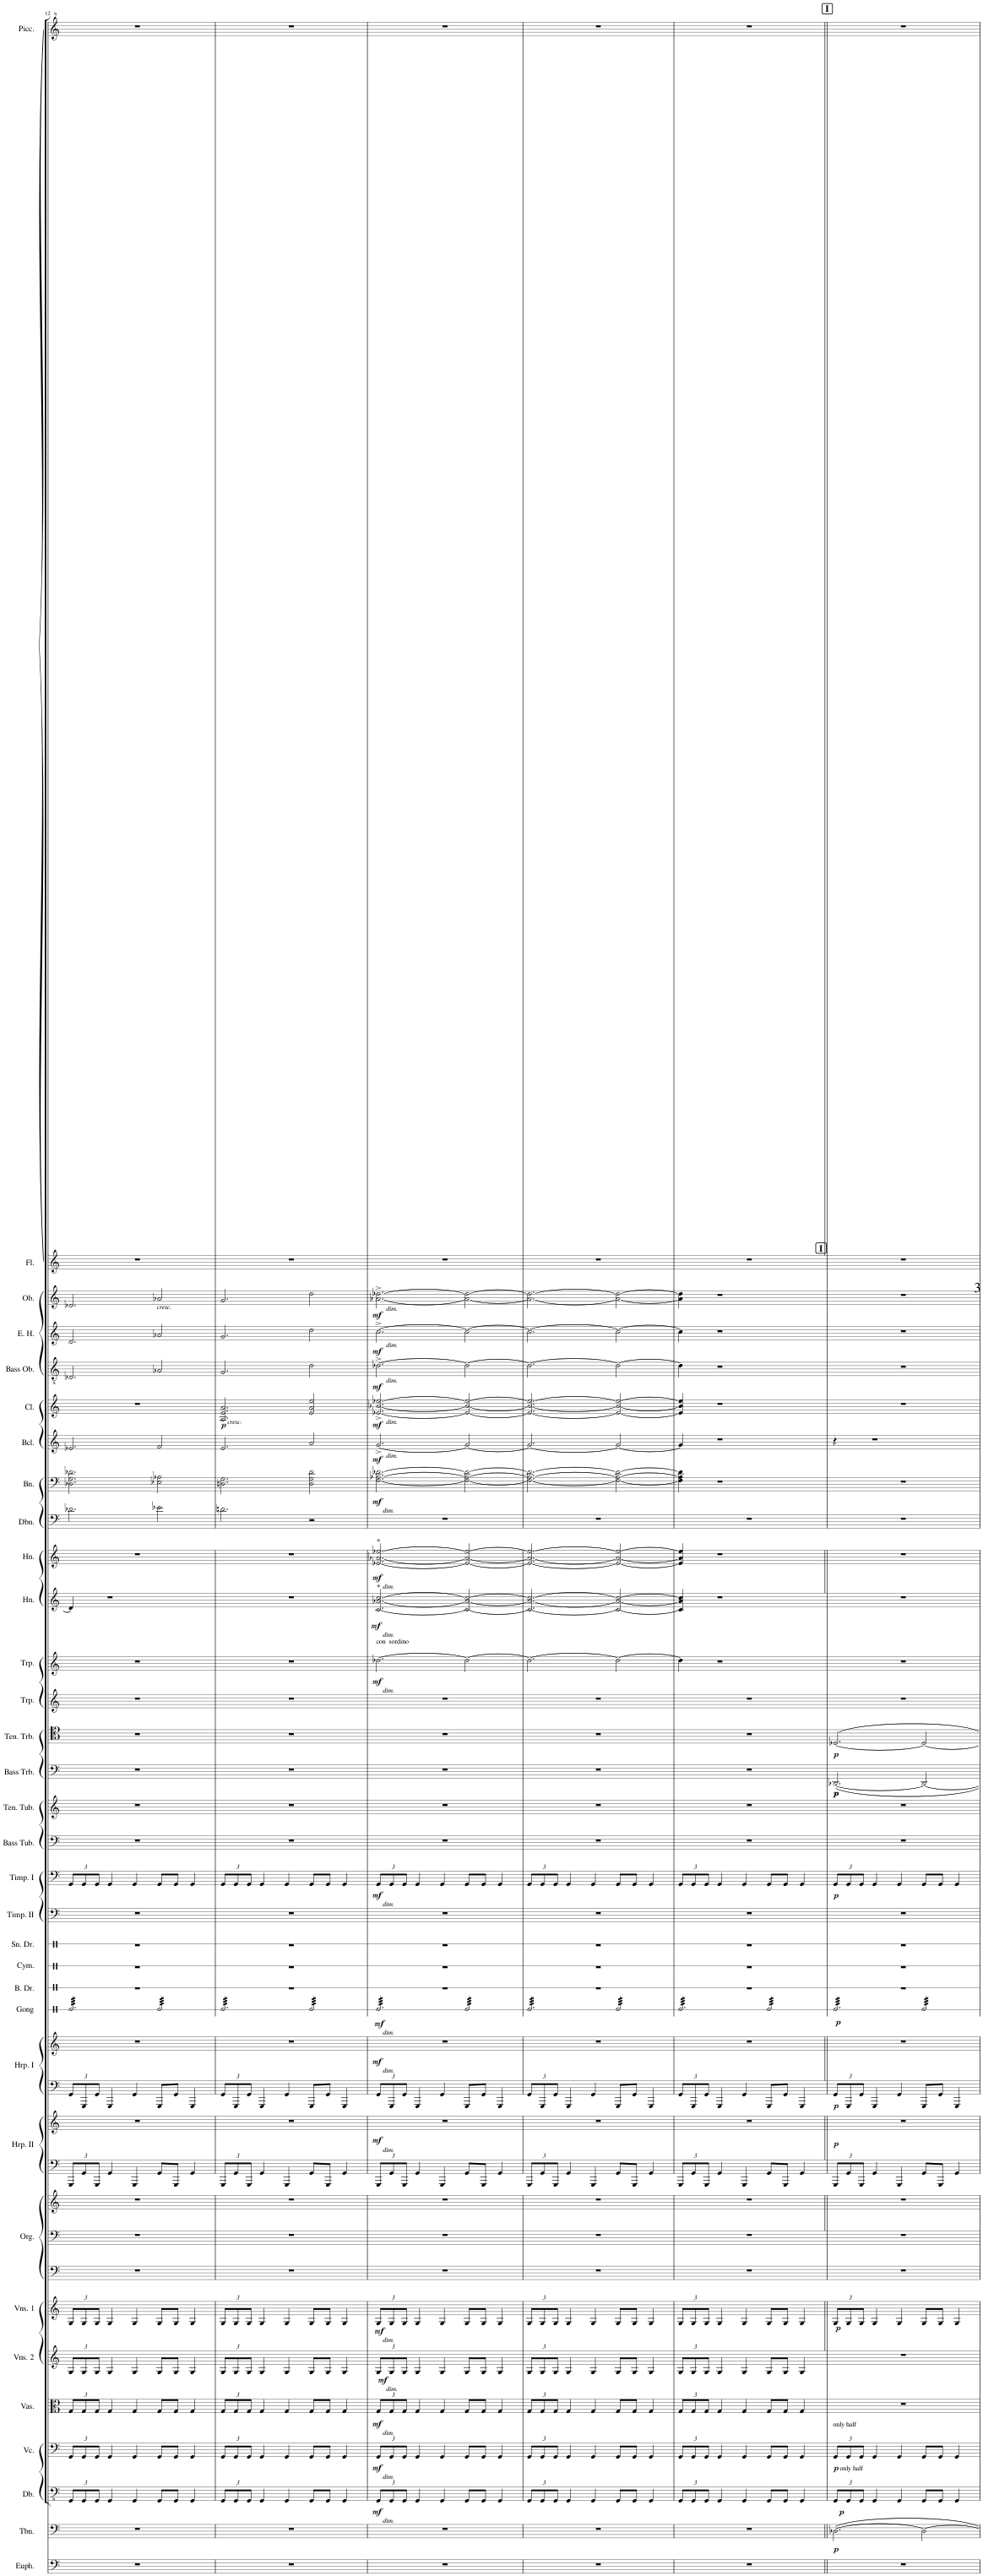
**kern	**kern	**dynam	**kern	**dynam	**kern	**dynam	**kern	**dynam	**kern	**dynam	**kern	**dynam	**kern	**kern	**kern	**kern	**kern	**dynam	**kern	**kern	**dynam	**kern	**dynam	**kern	**kern	**kern	**kern	**kern	**dynam	**kern	**kern	**kern	**dynam	**kern	**dynam	**kern	**kern	**dynam	**kern	**dynam	**kern	**dynam	**kern	**kern	**dynam	**kern	**dynam	**kern	**dynam	**kern	**dynam	**kern	**dynam	**kern	**dynam	**kern	**kern
*part33	*part32	*part32	*part31	*part31	*part30	*part30	*part29	*part29	*part28	*part28	*part27	*part27	*part26	*part26	*part26	*part25	*part25	*part25	*part24	*part24	*part24	*part23	*part23	*part22	*part21	*part20	*part19	*part18	*part18	*part17	*part16	*part15	*part15	*part14	*part14	*part13	*part12	*part12	*part11	*part11	*part10	*part10	*part9	*part8	*part8	*part7	*part7	*part6	*part6	*part5	*part5	*part4	*part4	*part3	*part3	*part2	*part1
*staff37	*staff36	*staff36	*staff35	*staff35	*staff34	*staff34	*staff33	*staff33	*staff32	*staff32	*staff31	*staff31	*staff30	*staff29	*staff28	*staff27	*staff26	*staff26/27	*staff25	*staff24	*staff24/25	*staff23	*staff23	*staff22	*staff21	*staff20	*staff19	*staff18	*staff18	*staff17	*staff16	*staff15	*staff15	*staff14	*staff14	*staff13	*staff12	*staff12	*staff11	*staff11	*staff10	*staff10	*staff9	*staff8	*staff8	*staff7	*staff7	*staff6	*staff6	*staff5	*staff5	*staff4	*staff4	*staff3	*staff3	*staff2	*staff1
*I"Euphonium	*I"Trombone	*	*I"Doublebasses	*	*I"Violoncello	*	*I"Viola	*	*I"2nd Violin	*	*I"1st Violin	*	*I"Organ	*	*	*I"Harp II	*	*	*I"Harp I	*	*	*I"Gong	*	*I"Bass Drum	*I"Cymbal	*I"Snare Drum	*I"Timpani II	*I"Timpani I	*	*I"Bass Tuba	*I"Tenor Tuba	*I"Bass Trombone	*	*I"2 Tenor Trombones	*	*I"III IV	*I"I II	*	*I"IV V VI	*	*I"I II III	*	*I"Double Bassoon	*I"3 Bassoon	*	*I"Bass Clarinet	*	*I"3 Clarinets in Bb	*	*I"Bass Oboe	*	*I"English Horn	*	*I"2 Oboe	*	*I"2 Flutes	*I"2 Piccolos
*I'Euph.	*I'Tbn.	*	*I'Db.	*	*I'Vc.	*	*	*	*	*	*	*	*I'Org.	*	*	*I'Hrp. II	*	*	*I'Hrp. I	*	*	*I'Gong	*	*I'B. Dr.	*I'Cym.	*I'Sn. Dr.	*I'Timp. II	*I'Timp. I	*	*I'Bass Tub.	*I'Ten. Tub.	*I'Bass Trb.	*	*I'Ten. Trb.	*	*	*	*	*	*	*	*	*I'Dbn.	*I'Bn.	*	*I'Bcl.	*	*I'Cl.	*	*I'Bass Ob.	*	*I'E. H.	*	*I'Ob.	*	*I'Fl.	*I'Picc.
!!LO:PB:g=z
*clefF4	*clefF4	*	*clefFv4	*	*clefF4	*	*clefC3	*	*clefG2	*	*clefG2	*	*clefF4	*clefF4	*clefG2	*clefF4	*clefG2	*	*clefF4	*clefG2	*	*clefX	*	*clefX	*clefX	*clefX	*clefF4	*clefF4	*	*clefF4	*clefG2	*clefF4	*	*clefC4	*	*clefG2	*clefG2	*	*clefG2	*	*clefG2	*	*clefF4	*clefF4	*	*clefG2	*	*clefG2	*	*clefGv2	*	*clefG2	*	*clefG2	*	*clefG2	*clefG^2
*	*	*	*Trd7c12	*	*	*	*	*	*	*	*	*	*	*	*	*	*	*	*	*	*	*	*	*	*	*	*	*	*	*	*Trd8c14	*	*	*	*	*Trd1c2	*Trd1c2	*	*Trd4c7	*	*Trd4c7	*	*Trd7c12	*	*	*Trd8c14	*	*Trd1c2	*	*	*	*Trd4c7	*	*	*	*	*Trd-7c-12
*k[]	*k[]	*	*k[]	*	*k[]	*	*k[]	*	*k[]	*	*k[]	*	*k[]	*k[]	*k[]	*k[]	*k[]	*	*k[]	*k[]	*	*k[]	*	*k[]	*k[]	*k[]	*k[]	*k[]	*	*k[]	*k[]	*k[]	*	*k[]	*	*k[]	*k[]	*	*k[]	*	*k[]	*	*k[]	*k[]	*	*k[]	*	*k[]	*	*k[]	*	*k[]	*	*k[]	*	*k[]	*k[]
*M5/4	*M5/4	*	*M5/4	*	*M5/4	*	*M5/4	*	*M5/4	*	*M5/4	*	*M5/4	*M5/4	*M5/4	*M5/4	*M5/4	*	*M5/4	*M5/4	*	*M5/4	*	*M5/4	*M5/4	*M5/4	*M5/4	*M5/4	*	*M5/4	*M5/4	*M5/4	*	*M5/4	*	*M5/4	*M5/4	*	*M5/4	*	*M5/4	*	*M5/4	*M5/4	*	*M5/4	*	*M5/4	*	*M5/4	*	*M5/4	*	*M5/4	*	*M5/4	*M5/4
*	*	*	*Xbrackettup	*	*Xbrackettup	*	*Xbrackettup	*	*Xbrackettup	*	*Xbrackettup	*	*	*	*	*Xbrackettup	*	*	*Xbrackettup	*	*	*	*	*	*	*	*	*Xbrackettup	*	*	*	*	*	*	*	*	*	*	*	*	*	*	*	*	*	*	*	*	*	*	*	*	*	*	*	*	*
=12	=12	=12	=12	=12	=12	=12	=12	=12	=12	=12	=12	=12	=12	=12	=12	=12	=12	=12	=12	=12	=12	=12	=12	=12	=12	=12	=12	=12	=12	=12	=12	=12	=12	=12	=12	=12	=12	=12	=12	=12	=12	=12	=12	=12	=12	=12	=12	=12	=12	=12	=12	=12	=12	=12	=12	=12	=12
*	*	*	*	*	*	*	*	*	*	*	*	*	*	*	*	*	*	*	*	*	*	*tremolo	*	*	*	*	*	*	*	*	*	*	*	*	*	*	*	*	*	*	*	*	*	*	*	*	*	*	*	*	*	*	*	*	*	*	*
4%5r	4%5r	.	12GGG/L	.	12GG/L	.	12G/L	.	12G/L	.	12G/L	.	4%5r	4%5r	4%5r	12GGG/L	4%5r	.	12GG/L	4%5r	.	32Re/LLL	.	4%5r	4%5r	4%5r	4%5r	12GG/L	.	4%5r	4%5r	4%5r	.	4%5r	.	4%5r	4%5r	.	4d/]	.	4%5r	.	2.d-X\	2.D-X\ 2.G\ 2.d-X\	.	2.e-X/	.	4%5r	.	2.D-X/	.	2.d/	.	2.d-X/	.	4%5r	4%5r
.	.	.	.	.	.	.	.	.	.	.	.	.	.	.	.	.	.	.	.	.	.	32Re/	.	.	.	.	.	.	.	.	.	.	.	.	.	.	.	.	.	.	.	.	.	.	.	.	.	.	.	.	.	.	.	.	.	.	.
.	.	.	.	.	.	.	.	.	.	.	.	.	.	.	.	.	.	.	.	.	.	32Re/	.	.	.	.	.	.	.	.	.	.	.	.	.	.	.	.	.	.	.	.	.	.	.	.	.	.	.	.	.	.	.	.	.	.	.
.	.	.	12GGG/	.	12GG/	.	12G/	.	12G/	.	12G/	.	.	.	.	12GG/	.	.	12GGG/	.	.	.	.	.	.	.	.	12GG/	.	.	.	.	.	.	.	.	.	.	.	.	.	.	.	.	.	.	.	.	.	.	.	.	.	.	.	.	.
.	.	.	.	.	.	.	.	.	.	.	.	.	.	.	.	.	.	.	.	.	.	32Re/	.	.	.	.	.	.	.	.	.	.	.	.	.	.	.	.	.	.	.	.	.	.	.	.	.	.	.	.	.	.	.	.	.	.	.
.	.	.	.	.	.	.	.	.	.	.	.	.	.	.	.	.	.	.	.	.	.	32Re/	.	.	.	.	.	.	.	.	.	.	.	.	.	.	.	.	.	.	.	.	.	.	.	.	.	.	.	.	.	.	.	.	.	.	.
.	.	.	.	.	.	.	.	.	.	.	.	.	.	.	.	.	.	.	.	.	.	32Re/	.	.	.	.	.	.	.	.	.	.	.	.	.	.	.	.	.	.	.	.	.	.	.	.	.	.	.	.	.	.	.	.	.	.	.
.	.	.	12GGG/J	.	12GG/J	.	12G/J	.	12G/J	.	12G/J	.	.	.	.	12GGG/J	.	.	12GG/J	.	.	.	.	.	.	.	.	12GG/J	.	.	.	.	.	.	.	.	.	.	.	.	.	.	.	.	.	.	.	.	.	.	.	.	.	.	.	.	.
.	.	.	.	.	.	.	.	.	.	.	.	.	.	.	.	.	.	.	.	.	.	32Re/	.	.	.	.	.	.	.	.	.	.	.	.	.	.	.	.	.	.	.	.	.	.	.	.	.	.	.	.	.	.	.	.	.	.	.
.	.	.	.	.	.	.	.	.	.	.	.	.	.	.	.	.	.	.	.	.	.	32Re/	.	.	.	.	.	.	.	.	.	.	.	.	.	.	.	.	.	.	.	.	.	.	.	.	.	.	.	.	.	.	.	.	.	.	.
.	.	.	4GGG/	.	4GG/	.	4G/	.	4G/	.	4G/	.	.	.	.	4GG/	.	.	4GGG/	.	.	32Re/	.	.	.	.	.	4GG/	.	.	.	.	.	.	.	.	.	.	1r	.	.	.	.	.	.	.	.	.	.	.	.	.	.	.	.	.	.
.	.	.	.	.	.	.	.	.	.	.	.	.	.	.	.	.	.	.	.	.	.	32Re/	.	.	.	.	.	.	.	.	.	.	.	.	.	.	.	.	.	.	.	.	.	.	.	.	.	.	.	.	.	.	.	.	.	.	.
.	.	.	.	.	.	.	.	.	.	.	.	.	.	.	.	.	.	.	.	.	.	32Re/	.	.	.	.	.	.	.	.	.	.	.	.	.	.	.	.	.	.	.	.	.	.	.	.	.	.	.	.	.	.	.	.	.	.	.
.	.	.	.	.	.	.	.	.	.	.	.	.	.	.	.	.	.	.	.	.	.	32Re/	.	.	.	.	.	.	.	.	.	.	.	.	.	.	.	.	.	.	.	.	.	.	.	.	.	.	.	.	.	.	.	.	.	.	.
.	.	.	.	.	.	.	.	.	.	.	.	.	.	.	.	.	.	.	.	.	.	32Re/	.	.	.	.	.	.	.	.	.	.	.	.	.	.	.	.	.	.	.	.	.	.	.	.	.	.	.	.	.	.	.	.	.	.	.
.	.	.	.	.	.	.	.	.	.	.	.	.	.	.	.	.	.	.	.	.	.	32Re/	.	.	.	.	.	.	.	.	.	.	.	.	.	.	.	.	.	.	.	.	.	.	.	.	.	.	.	.	.	.	.	.	.	.	.
.	.	.	.	.	.	.	.	.	.	.	.	.	.	.	.	.	.	.	.	.	.	32Re/	.	.	.	.	.	.	.	.	.	.	.	.	.	.	.	.	.	.	.	.	.	.	.	.	.	.	.	.	.	.	.	.	.	.	.
.	.	.	.	.	.	.	.	.	.	.	.	.	.	.	.	.	.	.	.	.	.	32Re/	.	.	.	.	.	.	.	.	.	.	.	.	.	.	.	.	.	.	.	.	.	.	.	.	.	.	.	.	.	.	.	.	.	.	.
.	.	.	4GGG/	.	4GG/	.	4G/	.	4G/	.	4G/	.	.	.	.	4GGG/	.	.	4GG/	.	.	32Re/	.	.	.	.	.	4GG/	.	.	.	.	.	.	.	.	.	.	.	.	.	.	.	.	.	.	.	.	.	.	.	.	.	.	.	.	.
.	.	.	.	.	.	.	.	.	.	.	.	.	.	.	.	.	.	.	.	.	.	32Re/	.	.	.	.	.	.	.	.	.	.	.	.	.	.	.	.	.	.	.	.	.	.	.	.	.	.	.	.	.	.	.	.	.	.	.
.	.	.	.	.	.	.	.	.	.	.	.	.	.	.	.	.	.	.	.	.	.	32Re/	.	.	.	.	.	.	.	.	.	.	.	.	.	.	.	.	.	.	.	.	.	.	.	.	.	.	.	.	.	.	.	.	.	.	.
.	.	.	.	.	.	.	.	.	.	.	.	.	.	.	.	.	.	.	.	.	.	32Re/	.	.	.	.	.	.	.	.	.	.	.	.	.	.	.	.	.	.	.	.	.	.	.	.	.	.	.	.	.	.	.	.	.	.	.
.	.	.	.	.	.	.	.	.	.	.	.	.	.	.	.	.	.	.	.	.	.	32Re/	.	.	.	.	.	.	.	.	.	.	.	.	.	.	.	.	.	.	.	.	.	.	.	.	.	.	.	.	.	.	.	.	.	.	.
.	.	.	.	.	.	.	.	.	.	.	.	.	.	.	.	.	.	.	.	.	.	32Re/	.	.	.	.	.	.	.	.	.	.	.	.	.	.	.	.	.	.	.	.	.	.	.	.	.	.	.	.	.	.	.	.	.	.	.
.	.	.	.	.	.	.	.	.	.	.	.	.	.	.	.	.	.	.	.	.	.	32Re/	.	.	.	.	.	.	.	.	.	.	.	.	.	.	.	.	.	.	.	.	.	.	.	.	.	.	.	.	.	.	.	.	.	.	.
.	.	.	.	.	.	.	.	.	.	.	.	.	.	.	.	.	.	.	.	.	.	32Re/JJJ	.	.	.	.	.	.	.	.	.	.	.	.	.	.	.	.	.	.	.	.	.	.	.	.	.	.	.	.	.	.	.	.	.	.	.
!	!	!	!	!	!	!	!	!	!	!	!	!	!	!	!	!	!	!	!	!	!	!	!	!	!	!	!	!	!	!	!	!	!	!	!	!	!	!	!	!	!	!	!	!	!	!	!	!	!	!	!	!	!	!LO:TX:b:i:t=cresc.	!	!	!
.	.	.	8GGG/L	.	8GG/L	.	8G/L	.	8G/L	.	8G/L	.	.	.	.	8GG/L	.	.	8GGG/L	.	.	32Re/LLL	.	.	.	.	.	8GG/L	.	.	.	.	.	.	.	.	.	.	.	.	.	.	2e-X\	2E-X\ 2A-X\	.	2f/	.	.	.	2A-X/	.	2a-X/	.	2a-X/	.	.	.
.	.	.	.	.	.	.	.	.	.	.	.	.	.	.	.	.	.	.	.	.	.	32Re/	.	.	.	.	.	.	.	.	.	.	.	.	.	.	.	.	.	.	.	.	.	.	.	.	.	.	.	.	.	.	.	.	.	.	.
.	.	.	.	.	.	.	.	.	.	.	.	.	.	.	.	.	.	.	.	.	.	32Re/	.	.	.	.	.	.	.	.	.	.	.	.	.	.	.	.	.	.	.	.	.	.	.	.	.	.	.	.	.	.	.	.	.	.	.
.	.	.	.	.	.	.	.	.	.	.	.	.	.	.	.	.	.	.	.	.	.	32Re/	.	.	.	.	.	.	.	.	.	.	.	.	.	.	.	.	.	.	.	.	.	.	.	.	.	.	.	.	.	.	.	.	.	.	.
.	.	.	8GGG/J	.	8GG/J	.	8G/J	.	8G/J	.	8G/J	.	.	.	.	8GGG/J	.	.	8GG/J	.	.	32Re/	.	.	.	.	.	8GG/J	.	.	.	.	.	.	.	.	.	.	.	.	.	.	.	.	.	.	.	.	.	.	.	.	.	.	.	.	.
.	.	.	.	.	.	.	.	.	.	.	.	.	.	.	.	.	.	.	.	.	.	32Re/	.	.	.	.	.	.	.	.	.	.	.	.	.	.	.	.	.	.	.	.	.	.	.	.	.	.	.	.	.	.	.	.	.	.	.
.	.	.	.	.	.	.	.	.	.	.	.	.	.	.	.	.	.	.	.	.	.	32Re/	.	.	.	.	.	.	.	.	.	.	.	.	.	.	.	.	.	.	.	.	.	.	.	.	.	.	.	.	.	.	.	.	.	.	.
.	.	.	.	.	.	.	.	.	.	.	.	.	.	.	.	.	.	.	.	.	.	32Re/	.	.	.	.	.	.	.	.	.	.	.	.	.	.	.	.	.	.	.	.	.	.	.	.	.	.	.	.	.	.	.	.	.	.	.
.	.	.	4GGG/	.	4GG/	.	4G/	.	4G/	.	4G/	.	.	.	.	4GG/	.	.	4GGG/	.	.	32Re/	.	.	.	.	.	4GG/	.	.	.	.	.	.	.	.	.	.	.	.	.	.	.	.	.	.	.	.	.	.	.	.	.	.	.	.	.
.	.	.	.	.	.	.	.	.	.	.	.	.	.	.	.	.	.	.	.	.	.	32Re/	.	.	.	.	.	.	.	.	.	.	.	.	.	.	.	.	.	.	.	.	.	.	.	.	.	.	.	.	.	.	.	.	.	.	.
.	.	.	.	.	.	.	.	.	.	.	.	.	.	.	.	.	.	.	.	.	.	32Re/	.	.	.	.	.	.	.	.	.	.	.	.	.	.	.	.	.	.	.	.	.	.	.	.	.	.	.	.	.	.	.	.	.	.	.
.	.	.	.	.	.	.	.	.	.	.	.	.	.	.	.	.	.	.	.	.	.	32Re/	.	.	.	.	.	.	.	.	.	.	.	.	.	.	.	.	.	.	.	.	.	.	.	.	.	.	.	.	.	.	.	.	.	.	.
.	.	.	.	.	.	.	.	.	.	.	.	.	.	.	.	.	.	.	.	.	.	32Re/	.	.	.	.	.	.	.	.	.	.	.	.	.	.	.	.	.	.	.	.	.	.	.	.	.	.	.	.	.	.	.	.	.	.	.
.	.	.	.	.	.	.	.	.	.	.	.	.	.	.	.	.	.	.	.	.	.	32Re/	.	.	.	.	.	.	.	.	.	.	.	.	.	.	.	.	.	.	.	.	.	.	.	.	.	.	.	.	.	.	.	.	.	.	.
.	.	.	.	.	.	.	.	.	.	.	.	.	.	.	.	.	.	.	.	.	.	32Re/	.	.	.	.	.	.	.	.	.	.	.	.	.	.	.	.	.	.	.	.	.	.	.	.	.	.	.	.	.	.	.	.	.	.	.
.	.	.	.	.	.	.	.	.	.	.	.	.	.	.	.	.	.	.	.	.	.	32Re/JJJ	.	.	.	.	.	.	.	.	.	.	.	.	.	.	.	.	.	.	.	.	.	.	.	.	.	.	.	.	.	.	.	.	.	.	.
=13	=13	=13	=13	=13	=13	=13	=13	=13	=13	=13	=13	=13	=13	=13	=13	=13	=13	=13	=13	=13	=13	=13	=13	=13	=13	=13	=13	=13	=13	=13	=13	=13	=13	=13	=13	=13	=13	=13	=13	=13	=13	=13	=13	=13	=13	=13	=13	=13	=13	=13	=13	=13	=13	=13	=13	=13	=13
!	!	!	!	!	!	!	!	!	!	!	!	!	!	!	!	!	!	!	!	!	!	!	!	!	!	!	!	!	!	!	!	!	!	!	!	!	!	!	!	!	!	!	!	!	!	!	!	!LO:TX:b:i:t=cresc.	!	!	!	!	!	!	!	!	!
!	!	!	!	!	!	!	!	!	!	!	!	!	!	!	!	!	!	!	!	!	!	!	!	!	!	!	!	!	!	!	!	!	!	!	!	!	!	!	!	!	!	!	!	!	!	!	!	!	!LO:DY:b	!	!	!	!	!	!	!	!
4%5r	4%5r	.	12GGG/L	.	12GG/L	.	12G/L	.	12G/L	.	12G/L	.	4%5r	4%5r	4%5r	12GGG/L	4%5r	.	12GG/L	4%5r	.	32Re/LLL	.	4%5r	4%5r	4%5r	4%5r	12GG/L	.	4%5r	4%5r	4%5r	.	4%5r	.	4%5r	4%5r	.	4%5r	.	4%5r	.	2.dn\	2.Dn\ 2.G\	.	2.e/	.	2.A/ 2.e/ 2.a/	p	2.G/	.	2.g/	.	2.g/	.	4%5r	4%5r
.	.	.	.	.	.	.	.	.	.	.	.	.	.	.	.	.	.	.	.	.	.	32Re/	.	.	.	.	.	.	.	.	.	.	.	.	.	.	.	.	.	.	.	.	.	.	.	.	.	.	.	.	.	.	.	.	.	.	.
.	.	.	.	.	.	.	.	.	.	.	.	.	.	.	.	.	.	.	.	.	.	32Re/	.	.	.	.	.	.	.	.	.	.	.	.	.	.	.	.	.	.	.	.	.	.	.	.	.	.	.	.	.	.	.	.	.	.	.
.	.	.	12GGG/	.	12GG/	.	12G/	.	12G/	.	12G/	.	.	.	.	12GG/	.	.	12GGG/	.	.	.	.	.	.	.	.	12GG/	.	.	.	.	.	.	.	.	.	.	.	.	.	.	.	.	.	.	.	.	.	.	.	.	.	.	.	.	.
.	.	.	.	.	.	.	.	.	.	.	.	.	.	.	.	.	.	.	.	.	.	32Re/	.	.	.	.	.	.	.	.	.	.	.	.	.	.	.	.	.	.	.	.	.	.	.	.	.	.	.	.	.	.	.	.	.	.	.
.	.	.	.	.	.	.	.	.	.	.	.	.	.	.	.	.	.	.	.	.	.	32Re/	.	.	.	.	.	.	.	.	.	.	.	.	.	.	.	.	.	.	.	.	.	.	.	.	.	.	.	.	.	.	.	.	.	.	.
.	.	.	.	.	.	.	.	.	.	.	.	.	.	.	.	.	.	.	.	.	.	32Re/	.	.	.	.	.	.	.	.	.	.	.	.	.	.	.	.	.	.	.	.	.	.	.	.	.	.	.	.	.	.	.	.	.	.	.
.	.	.	12GGG/J	.	12GG/J	.	12G/J	.	12G/J	.	12G/J	.	.	.	.	12GGG/J	.	.	12GG/J	.	.	.	.	.	.	.	.	12GG/J	.	.	.	.	.	.	.	.	.	.	.	.	.	.	.	.	.	.	.	.	.	.	.	.	.	.	.	.	.
.	.	.	.	.	.	.	.	.	.	.	.	.	.	.	.	.	.	.	.	.	.	32Re/	.	.	.	.	.	.	.	.	.	.	.	.	.	.	.	.	.	.	.	.	.	.	.	.	.	.	.	.	.	.	.	.	.	.	.
.	.	.	.	.	.	.	.	.	.	.	.	.	.	.	.	.	.	.	.	.	.	32Re/	.	.	.	.	.	.	.	.	.	.	.	.	.	.	.	.	.	.	.	.	.	.	.	.	.	.	.	.	.	.	.	.	.	.	.
.	.	.	4GGG/	.	4GG/	.	4G/	.	4G/	.	4G/	.	.	.	.	4GG/	.	.	4GGG/	.	.	32Re/	.	.	.	.	.	4GG/	.	.	.	.	.	.	.	.	.	.	.	.	.	.	.	.	.	.	.	.	.	.	.	.	.	.	.	.	.
.	.	.	.	.	.	.	.	.	.	.	.	.	.	.	.	.	.	.	.	.	.	32Re/	.	.	.	.	.	.	.	.	.	.	.	.	.	.	.	.	.	.	.	.	.	.	.	.	.	.	.	.	.	.	.	.	.	.	.
.	.	.	.	.	.	.	.	.	.	.	.	.	.	.	.	.	.	.	.	.	.	32Re/	.	.	.	.	.	.	.	.	.	.	.	.	.	.	.	.	.	.	.	.	.	.	.	.	.	.	.	.	.	.	.	.	.	.	.
.	.	.	.	.	.	.	.	.	.	.	.	.	.	.	.	.	.	.	.	.	.	32Re/	.	.	.	.	.	.	.	.	.	.	.	.	.	.	.	.	.	.	.	.	.	.	.	.	.	.	.	.	.	.	.	.	.	.	.
.	.	.	.	.	.	.	.	.	.	.	.	.	.	.	.	.	.	.	.	.	.	32Re/	.	.	.	.	.	.	.	.	.	.	.	.	.	.	.	.	.	.	.	.	.	.	.	.	.	.	.	.	.	.	.	.	.	.	.
.	.	.	.	.	.	.	.	.	.	.	.	.	.	.	.	.	.	.	.	.	.	32Re/	.	.	.	.	.	.	.	.	.	.	.	.	.	.	.	.	.	.	.	.	.	.	.	.	.	.	.	.	.	.	.	.	.	.	.
.	.	.	.	.	.	.	.	.	.	.	.	.	.	.	.	.	.	.	.	.	.	32Re/	.	.	.	.	.	.	.	.	.	.	.	.	.	.	.	.	.	.	.	.	.	.	.	.	.	.	.	.	.	.	.	.	.	.	.
.	.	.	.	.	.	.	.	.	.	.	.	.	.	.	.	.	.	.	.	.	.	32Re/	.	.	.	.	.	.	.	.	.	.	.	.	.	.	.	.	.	.	.	.	.	.	.	.	.	.	.	.	.	.	.	.	.	.	.
.	.	.	4GGG/	.	4GG/	.	4G/	.	4G/	.	4G/	.	.	.	.	4GGG/	.	.	4GG/	.	.	32Re/	.	.	.	.	.	4GG/	.	.	.	.	.	.	.	.	.	.	.	.	.	.	.	.	.	.	.	.	.	.	.	.	.	.	.	.	.
.	.	.	.	.	.	.	.	.	.	.	.	.	.	.	.	.	.	.	.	.	.	32Re/	.	.	.	.	.	.	.	.	.	.	.	.	.	.	.	.	.	.	.	.	.	.	.	.	.	.	.	.	.	.	.	.	.	.	.
.	.	.	.	.	.	.	.	.	.	.	.	.	.	.	.	.	.	.	.	.	.	32Re/	.	.	.	.	.	.	.	.	.	.	.	.	.	.	.	.	.	.	.	.	.	.	.	.	.	.	.	.	.	.	.	.	.	.	.
.	.	.	.	.	.	.	.	.	.	.	.	.	.	.	.	.	.	.	.	.	.	32Re/	.	.	.	.	.	.	.	.	.	.	.	.	.	.	.	.	.	.	.	.	.	.	.	.	.	.	.	.	.	.	.	.	.	.	.
.	.	.	.	.	.	.	.	.	.	.	.	.	.	.	.	.	.	.	.	.	.	32Re/	.	.	.	.	.	.	.	.	.	.	.	.	.	.	.	.	.	.	.	.	.	.	.	.	.	.	.	.	.	.	.	.	.	.	.
.	.	.	.	.	.	.	.	.	.	.	.	.	.	.	.	.	.	.	.	.	.	32Re/	.	.	.	.	.	.	.	.	.	.	.	.	.	.	.	.	.	.	.	.	.	.	.	.	.	.	.	.	.	.	.	.	.	.	.
.	.	.	.	.	.	.	.	.	.	.	.	.	.	.	.	.	.	.	.	.	.	32Re/	.	.	.	.	.	.	.	.	.	.	.	.	.	.	.	.	.	.	.	.	.	.	.	.	.	.	.	.	.	.	.	.	.	.	.
.	.	.	.	.	.	.	.	.	.	.	.	.	.	.	.	.	.	.	.	.	.	32Re/JJJ	.	.	.	.	.	.	.	.	.	.	.	.	.	.	.	.	.	.	.	.	.	.	.	.	.	.	.	.	.	.	.	.	.	.	.
.	.	.	8GGG/L	.	8GG/L	.	8G/L	.	8G/L	.	8G/L	.	.	.	.	8GG/L	.	.	8GGG/L	.	.	32Re/LLL	.	.	.	.	.	8GG/L	.	.	.	.	.	.	.	.	.	.	.	.	.	.	2r	2D\ 2G\ 2d\	.	2a/	.	2e/ 2a/ 2ee/	.	2d\	.	2dd\	.	2dd\	.	.	.
.	.	.	.	.	.	.	.	.	.	.	.	.	.	.	.	.	.	.	.	.	.	32Re/	.	.	.	.	.	.	.	.	.	.	.	.	.	.	.	.	.	.	.	.	.	.	.	.	.	.	.	.	.	.	.	.	.	.	.
.	.	.	.	.	.	.	.	.	.	.	.	.	.	.	.	.	.	.	.	.	.	32Re/	.	.	.	.	.	.	.	.	.	.	.	.	.	.	.	.	.	.	.	.	.	.	.	.	.	.	.	.	.	.	.	.	.	.	.
.	.	.	.	.	.	.	.	.	.	.	.	.	.	.	.	.	.	.	.	.	.	32Re/	.	.	.	.	.	.	.	.	.	.	.	.	.	.	.	.	.	.	.	.	.	.	.	.	.	.	.	.	.	.	.	.	.	.	.
.	.	.	8GGG/J	.	8GG/J	.	8G/J	.	8G/J	.	8G/J	.	.	.	.	8GGG/J	.	.	8GG/J	.	.	32Re/	.	.	.	.	.	8GG/J	.	.	.	.	.	.	.	.	.	.	.	.	.	.	.	.	.	.	.	.	.	.	.	.	.	.	.	.	.
.	.	.	.	.	.	.	.	.	.	.	.	.	.	.	.	.	.	.	.	.	.	32Re/	.	.	.	.	.	.	.	.	.	.	.	.	.	.	.	.	.	.	.	.	.	.	.	.	.	.	.	.	.	.	.	.	.	.	.
.	.	.	.	.	.	.	.	.	.	.	.	.	.	.	.	.	.	.	.	.	.	32Re/	.	.	.	.	.	.	.	.	.	.	.	.	.	.	.	.	.	.	.	.	.	.	.	.	.	.	.	.	.	.	.	.	.	.	.
.	.	.	.	.	.	.	.	.	.	.	.	.	.	.	.	.	.	.	.	.	.	32Re/	.	.	.	.	.	.	.	.	.	.	.	.	.	.	.	.	.	.	.	.	.	.	.	.	.	.	.	.	.	.	.	.	.	.	.
.	.	.	4GGG/	.	4GG/	.	4G/	.	4G/	.	4G/	.	.	.	.	4GG/	.	.	4GGG/	.	.	32Re/	.	.	.	.	.	4GG/	.	.	.	.	.	.	.	.	.	.	.	.	.	.	.	.	.	.	.	.	.	.	.	.	.	.	.	.	.
.	.	.	.	.	.	.	.	.	.	.	.	.	.	.	.	.	.	.	.	.	.	32Re/	.	.	.	.	.	.	.	.	.	.	.	.	.	.	.	.	.	.	.	.	.	.	.	.	.	.	.	.	.	.	.	.	.	.	.
.	.	.	.	.	.	.	.	.	.	.	.	.	.	.	.	.	.	.	.	.	.	32Re/	.	.	.	.	.	.	.	.	.	.	.	.	.	.	.	.	.	.	.	.	.	.	.	.	.	.	.	.	.	.	.	.	.	.	.
.	.	.	.	.	.	.	.	.	.	.	.	.	.	.	.	.	.	.	.	.	.	32Re/	.	.	.	.	.	.	.	.	.	.	.	.	.	.	.	.	.	.	.	.	.	.	.	.	.	.	.	.	.	.	.	.	.	.	.
.	.	.	.	.	.	.	.	.	.	.	.	.	.	.	.	.	.	.	.	.	.	32Re/	.	.	.	.	.	.	.	.	.	.	.	.	.	.	.	.	.	.	.	.	.	.	.	.	.	.	.	.	.	.	.	.	.	.	.
.	.	.	.	.	.	.	.	.	.	.	.	.	.	.	.	.	.	.	.	.	.	32Re/	.	.	.	.	.	.	.	.	.	.	.	.	.	.	.	.	.	.	.	.	.	.	.	.	.	.	.	.	.	.	.	.	.	.	.
.	.	.	.	.	.	.	.	.	.	.	.	.	.	.	.	.	.	.	.	.	.	32Re/	.	.	.	.	.	.	.	.	.	.	.	.	.	.	.	.	.	.	.	.	.	.	.	.	.	.	.	.	.	.	.	.	.	.	.
.	.	.	.	.	.	.	.	.	.	.	.	.	.	.	.	.	.	.	.	.	.	32Re/JJJ	.	.	.	.	.	.	.	.	.	.	.	.	.	.	.	.	.	.	.	.	.	.	.	.	.	.	.	.	.	.	.	.	.	.	.
=14	=14	=14	=14	=14	=14	=14	=14	=14	=14	=14	=14	=14	=14	=14	=14	=14	=14	=14	=14	=14	=14	=14	=14	=14	=14	=14	=14	=14	=14	=14	=14	=14	=14	=14	=14	=14	=14	=14	=14	=14	=14	=14	=14	=14	=14	=14	=14	=14	=14	=14	=14	=14	=14	=14	=14	=14	=14
!	!	!	!	!	!	!	!	!	!	!	!	!	!	!	!	!	!	!	!	!	!	!	!	!	!	!	!	!	!	!	!	!	!	!	!	!	!	!	!	!	!	!	!	!	!	!	!	!	!	!	!	!	!	!LO:TX:b:i:t=dim.	!	!	!
!	!	!	!	!	!	!	!	!	!	!	!	!	!	!	!	!	!	!	!	!	!	!	!	!	!	!	!	!	!	!	!	!	!	!	!	!	!	!	!	!	!	!	!	!	!	!	!	!	!	!	!	!LO:TX:b:i:t=dim.	!	!	!	!	!
!	!	!	!	!	!	!	!	!	!	!	!	!	!	!	!	!	!	!	!	!	!	!	!	!	!	!	!	!	!	!	!	!	!	!	!	!	!	!	!	!	!	!	!	!	!	!	!	!	!	!LO:TX:b:i:t=dim.	!	!	!	!	!	!	!
!	!	!	!	!	!	!	!	!	!	!	!	!	!	!	!	!	!	!	!	!	!	!	!	!	!	!	!	!	!	!	!	!	!	!	!	!	!	!	!	!	!	!	!	!	!	!	!	!LO:TX:b:i:t=dim.	!	!	!	!	!	!	!	!	!
!	!	!	!	!	!	!	!	!	!	!	!	!	!	!	!	!	!	!	!	!	!	!	!	!	!	!	!	!	!	!	!	!	!	!	!	!	!	!	!	!	!	!	!	!	!	!LO:TX:b:i:t=dim.	!	!	!	!	!	!	!	!	!	!	!
!	!	!	!	!	!	!	!	!	!	!	!	!	!	!	!	!	!	!	!	!	!	!	!	!	!	!	!	!	!	!	!	!	!	!	!	!	!	!	!	!	!	!	!	!LO:TX:b:i:t=dim.	!	!	!	!	!	!	!	!	!	!	!	!	!
!	!	!	!	!	!	!	!	!	!	!	!	!	!	!	!	!	!	!	!	!	!	!	!	!	!	!	!	!	!	!	!	!	!	!	!	!	!	!	!	!	!LO:TX:b:i:t=dim.	!	!	!	!	!	!	!	!	!	!	!	!	!	!	!	!
!	!	!	!	!	!	!	!	!	!	!	!	!	!	!	!	!	!	!	!	!	!	!	!	!	!	!	!	!	!	!	!	!	!	!	!	!	!	!	!LO:TX:b:i:t=dim.	!	!	!	!	!	!	!	!	!	!	!	!	!	!	!	!	!	!
!	!	!	!	!	!	!	!	!	!	!	!	!	!	!	!	!	!	!	!	!	!	!	!	!	!	!	!	!	!	!	!	!	!	!	!	!	!LO:TX:b:i:t=dim.	!	!	!	!	!	!	!	!	!	!	!	!	!	!	!	!	!	!	!	!
!	!	!	!	!	!	!	!	!	!	!	!	!	!	!	!	!	!	!	!	!	!	!	!	!	!	!	!	!	!	!	!	!	!	!	!	!	!LO:TX:a:t=con  sordino	!	!	!	!	!	!	!	!	!	!	!	!	!	!	!	!	!	!	!	!
!	!	!	!	!	!	!	!	!	!	!	!	!	!	!	!	!	!	!	!	!	!	!	!	!	!	!	!	!LO:TX:b:i:t=dim.	!	!	!	!	!	!	!	!	!	!	!	!	!	!	!	!	!	!	!	!	!	!	!	!	!	!	!	!	!
!	!	!	!	!	!	!	!	!	!	!	!	!	!	!	!	!	!	!	!	!	!	!LO:TX:b:i:t=dim.	!	!	!	!	!	!	!	!	!	!	!	!	!	!	!	!	!	!	!	!	!	!	!	!	!	!	!	!	!	!	!	!	!	!	!
!	!	!	!	!	!	!	!	!	!	!	!	!	!	!	!	!	!	!	!	!LO:TX:b:i:t=dim.	!	!	!	!	!	!	!	!	!	!	!	!	!	!	!	!	!	!	!	!	!	!	!	!	!	!	!	!	!	!	!	!	!	!	!	!	!
!	!	!	!	!	!	!	!	!	!	!	!	!	!	!	!	!	!LO:TX:b:i:t=dim.	!	!	!	!	!	!	!	!	!	!	!	!	!	!	!	!	!	!	!	!	!	!	!	!	!	!	!	!	!	!	!	!	!	!	!	!	!	!	!	!
!	!	!	!	!	!	!	!	!	!	!	!LO:TX:b:i:t=dim.	!	!	!	!	!	!	!	!	!	!	!	!	!	!	!	!	!	!	!	!	!	!	!	!	!	!	!	!	!	!	!	!	!	!	!	!	!	!	!	!	!	!	!	!	!	!
!	!	!	!	!	!	!	!	!	!LO:TX:b:i:t=dim.	!	!	!	!	!	!	!	!	!	!	!	!	!	!	!	!	!	!	!	!	!	!	!	!	!	!	!	!	!	!	!	!	!	!	!	!	!	!	!	!	!	!	!	!	!	!	!	!
!	!	!	!	!	!	!	!LO:TX:b:i:t=dim.	!	!	!	!	!	!	!	!	!	!	!	!	!	!	!	!	!	!	!	!	!	!	!	!	!	!	!	!	!	!	!	!	!	!	!	!	!	!	!	!	!	!	!	!	!	!	!	!	!	!
!	!	!	!	!	!LO:TX:b:i:t=dim.	!	!	!	!	!	!	!	!	!	!	!	!	!	!	!	!	!	!	!	!	!	!	!	!	!	!	!	!	!	!	!	!	!	!	!	!	!	!	!	!	!	!	!	!	!	!	!	!	!	!	!	!
!	!	!	!LO:TX:b:i:t=dim.	!	!	!	!	!	!	!	!	!	!	!	!	!	!	!	!	!	!	!	!	!	!	!	!	!	!	!	!	!	!	!	!	!	!	!	!	!	!	!	!	!	!	!	!	!	!	!	!	!	!	!	!	!	!
!	!	!	!	!LO:DY:b	!	!LO:DY:b	!	!LO:DY:b	!	!	!	!LO:DY:b	!	!	!	!	!	!LO:DY:b	!	!	!LO:DY:b	!	!LO:DY:b	!	!	!	!	!	!LO:DY:b	!	!	!	!	!	!	!	!	!LO:DY:b	!	!LO:DY:b	!	!LO:DY:b	!	!	!LO:DY:b	!	!LO:DY:b	!	!LO:DY:b	!	!LO:DY:b	!	!LO:DY:b	!	!LO:DY:b	!	!
4%5r	4%5r	.	12GGG/L	mf	12GG/L	mf	12G/L	mf	12G/L	.	12G/L	mf	4%5r	4%5r	4%5r	12GGG/L	4%5r	mf	12GG/L	4%5r	mf	32Re/LLL	mf	4%5r	4%5r	4%5r	4%5r	12GG/L	mf	4%5r	4%5r	4%5r	.	4%5r	.	4%5r	[2.dd-X\	mf	[2.c/ [2.a-X/ [2.cc/	mf	[2.e-X/ [2.a-X/ [2.ee-X/	mf	4%5r	[2.F\ [2.A-X\ [2.d-X\	mf	[2.g^/	mf	[2.e-X/^ [2.b-X/^ [2.ee-X/^	mf	[2.d-X^\	mf	[2.cc^\	mf	[2.a-X\^ [2.dd-X\^	mf	4%5r	4%5r
.	.	.	.	.	.	.	.	.	.	.	.	.	.	.	.	.	.	.	.	.	.	32Re/	.	.	.	.	.	.	.	.	.	.	.	.	.	.	.	.	.	.	.	.	.	.	.	.	.	.	.	.	.	.	.	.	.	.	.
.	.	.	.	.	.	.	.	.	.	.	.	.	.	.	.	.	.	.	.	.	.	32Re/	.	.	.	.	.	.	.	.	.	.	.	.	.	.	.	.	.	.	.	.	.	.	.	.	.	.	.	.	.	.	.	.	.	.	.
!	!	!	!	!	!	!	!	!	!	!LO:DY:b	!	!	!	!	!	!	!	!	!	!	!	!	!	!	!	!	!	!	!	!	!	!	!	!	!	!	!	!	!	!	!	!	!	!	!	!	!	!	!	!	!	!	!	!	!	!	!
.	.	.	12GGG/	.	12GG/	.	12G/	.	12G/	mf	12G/	.	.	.	.	12GG/	.	.	12GGG/	.	.	.	.	.	.	.	.	12GG/	.	.	.	.	.	.	.	.	.	.	.	.	.	.	.	.	.	.	.	.	.	.	.	.	.	.	.	.	.
.	.	.	.	.	.	.	.	.	.	.	.	.	.	.	.	.	.	.	.	.	.	32Re/	.	.	.	.	.	.	.	.	.	.	.	.	.	.	.	.	.	.	.	.	.	.	.	.	.	.	.	.	.	.	.	.	.	.	.
.	.	.	.	.	.	.	.	.	.	.	.	.	.	.	.	.	.	.	.	.	.	32Re/	.	.	.	.	.	.	.	.	.	.	.	.	.	.	.	.	.	.	.	.	.	.	.	.	.	.	.	.	.	.	.	.	.	.	.
.	.	.	.	.	.	.	.	.	.	.	.	.	.	.	.	.	.	.	.	.	.	32Re/	.	.	.	.	.	.	.	.	.	.	.	.	.	.	.	.	.	.	.	.	.	.	.	.	.	.	.	.	.	.	.	.	.	.	.
.	.	.	12GGG/J	.	12GG/J	.	12G/J	.	12G/J	.	12G/J	.	.	.	.	12GGG/J	.	.	12GG/J	.	.	.	.	.	.	.	.	12GG/J	.	.	.	.	.	.	.	.	.	.	.	.	.	.	.	.	.	.	.	.	.	.	.	.	.	.	.	.	.
.	.	.	.	.	.	.	.	.	.	.	.	.	.	.	.	.	.	.	.	.	.	32Re/	.	.	.	.	.	.	.	.	.	.	.	.	.	.	.	.	.	.	.	.	.	.	.	.	.	.	.	.	.	.	.	.	.	.	.
.	.	.	.	.	.	.	.	.	.	.	.	.	.	.	.	.	.	.	.	.	.	32Re/	.	.	.	.	.	.	.	.	.	.	.	.	.	.	.	.	.	.	.	.	.	.	.	.	.	.	.	.	.	.	.	.	.	.	.
.	.	.	4GGG/	.	4GG/	.	4G/	.	4G/	.	4G/	.	.	.	.	4GG/	.	.	4GGG/	.	.	32Re/	.	.	.	.	.	4GG/	.	.	.	.	.	.	.	.	.	.	.	.	.	.	.	.	.	.	.	.	.	.	.	.	.	.	.	.	.
.	.	.	.	.	.	.	.	.	.	.	.	.	.	.	.	.	.	.	.	.	.	32Re/	.	.	.	.	.	.	.	.	.	.	.	.	.	.	.	.	.	.	.	.	.	.	.	.	.	.	.	.	.	.	.	.	.	.	.
.	.	.	.	.	.	.	.	.	.	.	.	.	.	.	.	.	.	.	.	.	.	32Re/	.	.	.	.	.	.	.	.	.	.	.	.	.	.	.	.	.	.	.	.	.	.	.	.	.	.	.	.	.	.	.	.	.	.	.
.	.	.	.	.	.	.	.	.	.	.	.	.	.	.	.	.	.	.	.	.	.	32Re/	.	.	.	.	.	.	.	.	.	.	.	.	.	.	.	.	.	.	.	.	.	.	.	.	.	.	.	.	.	.	.	.	.	.	.
.	.	.	.	.	.	.	.	.	.	.	.	.	.	.	.	.	.	.	.	.	.	32Re/	.	.	.	.	.	.	.	.	.	.	.	.	.	.	.	.	.	.	.	.	.	.	.	.	.	.	.	.	.	.	.	.	.	.	.
.	.	.	.	.	.	.	.	.	.	.	.	.	.	.	.	.	.	.	.	.	.	32Re/	.	.	.	.	.	.	.	.	.	.	.	.	.	.	.	.	.	.	.	.	.	.	.	.	.	.	.	.	.	.	.	.	.	.	.
.	.	.	.	.	.	.	.	.	.	.	.	.	.	.	.	.	.	.	.	.	.	32Re/	.	.	.	.	.	.	.	.	.	.	.	.	.	.	.	.	.	.	.	.	.	.	.	.	.	.	.	.	.	.	.	.	.	.	.
.	.	.	.	.	.	.	.	.	.	.	.	.	.	.	.	.	.	.	.	.	.	32Re/	.	.	.	.	.	.	.	.	.	.	.	.	.	.	.	.	.	.	.	.	.	.	.	.	.	.	.	.	.	.	.	.	.	.	.
.	.	.	4GGG/	.	4GG/	.	4G/	.	4G/	.	4G/	.	.	.	.	4GGG/	.	.	4GG/	.	.	32Re/	.	.	.	.	.	4GG/	.	.	.	.	.	.	.	.	.	.	.	.	.	.	.	.	.	.	.	.	.	.	.	.	.	.	.	.	.
.	.	.	.	.	.	.	.	.	.	.	.	.	.	.	.	.	.	.	.	.	.	32Re/	.	.	.	.	.	.	.	.	.	.	.	.	.	.	.	.	.	.	.	.	.	.	.	.	.	.	.	.	.	.	.	.	.	.	.
.	.	.	.	.	.	.	.	.	.	.	.	.	.	.	.	.	.	.	.	.	.	32Re/	.	.	.	.	.	.	.	.	.	.	.	.	.	.	.	.	.	.	.	.	.	.	.	.	.	.	.	.	.	.	.	.	.	.	.
.	.	.	.	.	.	.	.	.	.	.	.	.	.	.	.	.	.	.	.	.	.	32Re/	.	.	.	.	.	.	.	.	.	.	.	.	.	.	.	.	.	.	.	.	.	.	.	.	.	.	.	.	.	.	.	.	.	.	.
.	.	.	.	.	.	.	.	.	.	.	.	.	.	.	.	.	.	.	.	.	.	32Re/	.	.	.	.	.	.	.	.	.	.	.	.	.	.	.	.	.	.	.	.	.	.	.	.	.	.	.	.	.	.	.	.	.	.	.
.	.	.	.	.	.	.	.	.	.	.	.	.	.	.	.	.	.	.	.	.	.	32Re/	.	.	.	.	.	.	.	.	.	.	.	.	.	.	.	.	.	.	.	.	.	.	.	.	.	.	.	.	.	.	.	.	.	.	.
.	.	.	.	.	.	.	.	.	.	.	.	.	.	.	.	.	.	.	.	.	.	32Re/	.	.	.	.	.	.	.	.	.	.	.	.	.	.	.	.	.	.	.	.	.	.	.	.	.	.	.	.	.	.	.	.	.	.	.
.	.	.	.	.	.	.	.	.	.	.	.	.	.	.	.	.	.	.	.	.	.	32Re/JJJ	.	.	.	.	.	.	.	.	.	.	.	.	.	.	.	.	.	.	.	.	.	.	.	.	.	.	.	.	.	.	.	.	.	.	.
.	.	.	8GGG/L	.	8GG/L	.	8G/L	.	8G/L	.	8G/L	.	.	.	.	8GG/L	.	.	8GGG/L	.	.	32Re/LLL	.	.	.	.	.	8GG/L	.	.	.	.	.	.	.	.	2dd-\_	.	2c/_ 2a-/_ 2cc/_	.	2e-/_ 2a-/_ 2ee-/_	.	.	2F\_ 2A-\_ 2d-\_	.	2g/_	.	2e-/_ 2b-/_ 2ee-/_	.	2d-\_	.	2cc\_	.	2a-\_ 2dd-\_	.	.	.
.	.	.	.	.	.	.	.	.	.	.	.	.	.	.	.	.	.	.	.	.	.	32Re/	.	.	.	.	.	.	.	.	.	.	.	.	.	.	.	.	.	.	.	.	.	.	.	.	.	.	.	.	.	.	.	.	.	.	.
.	.	.	.	.	.	.	.	.	.	.	.	.	.	.	.	.	.	.	.	.	.	32Re/	.	.	.	.	.	.	.	.	.	.	.	.	.	.	.	.	.	.	.	.	.	.	.	.	.	.	.	.	.	.	.	.	.	.	.
.	.	.	.	.	.	.	.	.	.	.	.	.	.	.	.	.	.	.	.	.	.	32Re/	.	.	.	.	.	.	.	.	.	.	.	.	.	.	.	.	.	.	.	.	.	.	.	.	.	.	.	.	.	.	.	.	.	.	.
.	.	.	8GGG/J	.	8GG/J	.	8G/J	.	8G/J	.	8G/J	.	.	.	.	8GGG/J	.	.	8GG/J	.	.	32Re/	.	.	.	.	.	8GG/J	.	.	.	.	.	.	.	.	.	.	.	.	.	.	.	.	.	.	.	.	.	.	.	.	.	.	.	.	.
.	.	.	.	.	.	.	.	.	.	.	.	.	.	.	.	.	.	.	.	.	.	32Re/	.	.	.	.	.	.	.	.	.	.	.	.	.	.	.	.	.	.	.	.	.	.	.	.	.	.	.	.	.	.	.	.	.	.	.
.	.	.	.	.	.	.	.	.	.	.	.	.	.	.	.	.	.	.	.	.	.	32Re/	.	.	.	.	.	.	.	.	.	.	.	.	.	.	.	.	.	.	.	.	.	.	.	.	.	.	.	.	.	.	.	.	.	.	.
.	.	.	.	.	.	.	.	.	.	.	.	.	.	.	.	.	.	.	.	.	.	32Re/	.	.	.	.	.	.	.	.	.	.	.	.	.	.	.	.	.	.	.	.	.	.	.	.	.	.	.	.	.	.	.	.	.	.	.
.	.	.	4GGG/	.	4GG/	.	4G/	.	4G/	.	4G/	.	.	.	.	4GG/	.	.	4GGG/	.	.	32Re/	.	.	.	.	.	4GG/	.	.	.	.	.	.	.	.	.	.	.	.	.	.	.	.	.	.	.	.	.	.	.	.	.	.	.	.	.
.	.	.	.	.	.	.	.	.	.	.	.	.	.	.	.	.	.	.	.	.	.	32Re/	.	.	.	.	.	.	.	.	.	.	.	.	.	.	.	.	.	.	.	.	.	.	.	.	.	.	.	.	.	.	.	.	.	.	.
.	.	.	.	.	.	.	.	.	.	.	.	.	.	.	.	.	.	.	.	.	.	32Re/	.	.	.	.	.	.	.	.	.	.	.	.	.	.	.	.	.	.	.	.	.	.	.	.	.	.	.	.	.	.	.	.	.	.	.
.	.	.	.	.	.	.	.	.	.	.	.	.	.	.	.	.	.	.	.	.	.	32Re/	.	.	.	.	.	.	.	.	.	.	.	.	.	.	.	.	.	.	.	.	.	.	.	.	.	.	.	.	.	.	.	.	.	.	.
.	.	.	.	.	.	.	.	.	.	.	.	.	.	.	.	.	.	.	.	.	.	32Re/	.	.	.	.	.	.	.	.	.	.	.	.	.	.	.	.	.	.	.	.	.	.	.	.	.	.	.	.	.	.	.	.	.	.	.
.	.	.	.	.	.	.	.	.	.	.	.	.	.	.	.	.	.	.	.	.	.	32Re/	.	.	.	.	.	.	.	.	.	.	.	.	.	.	.	.	.	.	.	.	.	.	.	.	.	.	.	.	.	.	.	.	.	.	.
.	.	.	.	.	.	.	.	.	.	.	.	.	.	.	.	.	.	.	.	.	.	32Re/	.	.	.	.	.	.	.	.	.	.	.	.	.	.	.	.	.	.	.	.	.	.	.	.	.	.	.	.	.	.	.	.	.	.	.
.	.	.	.	.	.	.	.	.	.	.	.	.	.	.	.	.	.	.	.	.	.	32Re/JJJ	.	.	.	.	.	.	.	.	.	.	.	.	.	.	.	.	.	.	.	.	.	.	.	.	.	.	.	.	.	.	.	.	.	.	.
=15	=15	=15	=15	=15	=15	=15	=15	=15	=15	=15	=15	=15	=15	=15	=15	=15	=15	=15	=15	=15	=15	=15	=15	=15	=15	=15	=15	=15	=15	=15	=15	=15	=15	=15	=15	=15	=15	=15	=15	=15	=15	=15	=15	=15	=15	=15	=15	=15	=15	=15	=15	=15	=15	=15	=15	=15	=15
4%5r	4%5r	.	12GGG/L	.	12GG/L	.	12G/L	.	12G/L	.	12G/L	.	4%5r	4%5r	4%5r	12GGG/L	4%5r	.	12GG/L	4%5r	.	32Re/LLL	.	4%5r	4%5r	4%5r	4%5r	12GG/L	.	4%5r	4%5r	4%5r	.	4%5r	.	4%5r	2.dd-\_	.	2.c/_ 2.a-/_ 2.cc/_	.	2.e-/_ 2.a-/_ 2.ee-/_	.	4%5r	2.F\_ 2.A-\_ 2.d-\_	.	2.g/_	.	2.e-/_ 2.b-/_ 2.ee-/_	.	2.d-\_	.	2.cc\_	.	2.a-\_ 2.dd-\_	.	4%5r	4%5r
.	.	.	.	.	.	.	.	.	.	.	.	.	.	.	.	.	.	.	.	.	.	32Re/	.	.	.	.	.	.	.	.	.	.	.	.	.	.	.	.	.	.	.	.	.	.	.	.	.	.	.	.	.	.	.	.	.	.	.
.	.	.	.	.	.	.	.	.	.	.	.	.	.	.	.	.	.	.	.	.	.	32Re/	.	.	.	.	.	.	.	.	.	.	.	.	.	.	.	.	.	.	.	.	.	.	.	.	.	.	.	.	.	.	.	.	.	.	.
.	.	.	12GGG/	.	12GG/	.	12G/	.	12G/	.	12G/	.	.	.	.	12GG/	.	.	12GGG/	.	.	.	.	.	.	.	.	12GG/	.	.	.	.	.	.	.	.	.	.	.	.	.	.	.	.	.	.	.	.	.	.	.	.	.	.	.	.	.
.	.	.	.	.	.	.	.	.	.	.	.	.	.	.	.	.	.	.	.	.	.	32Re/	.	.	.	.	.	.	.	.	.	.	.	.	.	.	.	.	.	.	.	.	.	.	.	.	.	.	.	.	.	.	.	.	.	.	.
.	.	.	.	.	.	.	.	.	.	.	.	.	.	.	.	.	.	.	.	.	.	32Re/	.	.	.	.	.	.	.	.	.	.	.	.	.	.	.	.	.	.	.	.	.	.	.	.	.	.	.	.	.	.	.	.	.	.	.
.	.	.	.	.	.	.	.	.	.	.	.	.	.	.	.	.	.	.	.	.	.	32Re/	.	.	.	.	.	.	.	.	.	.	.	.	.	.	.	.	.	.	.	.	.	.	.	.	.	.	.	.	.	.	.	.	.	.	.
.	.	.	12GGG/J	.	12GG/J	.	12G/J	.	12G/J	.	12G/J	.	.	.	.	12GGG/J	.	.	12GG/J	.	.	.	.	.	.	.	.	12GG/J	.	.	.	.	.	.	.	.	.	.	.	.	.	.	.	.	.	.	.	.	.	.	.	.	.	.	.	.	.
.	.	.	.	.	.	.	.	.	.	.	.	.	.	.	.	.	.	.	.	.	.	32Re/	.	.	.	.	.	.	.	.	.	.	.	.	.	.	.	.	.	.	.	.	.	.	.	.	.	.	.	.	.	.	.	.	.	.	.
.	.	.	.	.	.	.	.	.	.	.	.	.	.	.	.	.	.	.	.	.	.	32Re/	.	.	.	.	.	.	.	.	.	.	.	.	.	.	.	.	.	.	.	.	.	.	.	.	.	.	.	.	.	.	.	.	.	.	.
.	.	.	4GGG/	.	4GG/	.	4G/	.	4G/	.	4G/	.	.	.	.	4GG/	.	.	4GGG/	.	.	32Re/	.	.	.	.	.	4GG/	.	.	.	.	.	.	.	.	.	.	.	.	.	.	.	.	.	.	.	.	.	.	.	.	.	.	.	.	.
.	.	.	.	.	.	.	.	.	.	.	.	.	.	.	.	.	.	.	.	.	.	32Re/	.	.	.	.	.	.	.	.	.	.	.	.	.	.	.	.	.	.	.	.	.	.	.	.	.	.	.	.	.	.	.	.	.	.	.
.	.	.	.	.	.	.	.	.	.	.	.	.	.	.	.	.	.	.	.	.	.	32Re/	.	.	.	.	.	.	.	.	.	.	.	.	.	.	.	.	.	.	.	.	.	.	.	.	.	.	.	.	.	.	.	.	.	.	.
.	.	.	.	.	.	.	.	.	.	.	.	.	.	.	.	.	.	.	.	.	.	32Re/	.	.	.	.	.	.	.	.	.	.	.	.	.	.	.	.	.	.	.	.	.	.	.	.	.	.	.	.	.	.	.	.	.	.	.
.	.	.	.	.	.	.	.	.	.	.	.	.	.	.	.	.	.	.	.	.	.	32Re/	.	.	.	.	.	.	.	.	.	.	.	.	.	.	.	.	.	.	.	.	.	.	.	.	.	.	.	.	.	.	.	.	.	.	.
.	.	.	.	.	.	.	.	.	.	.	.	.	.	.	.	.	.	.	.	.	.	32Re/	.	.	.	.	.	.	.	.	.	.	.	.	.	.	.	.	.	.	.	.	.	.	.	.	.	.	.	.	.	.	.	.	.	.	.
.	.	.	.	.	.	.	.	.	.	.	.	.	.	.	.	.	.	.	.	.	.	32Re/	.	.	.	.	.	.	.	.	.	.	.	.	.	.	.	.	.	.	.	.	.	.	.	.	.	.	.	.	.	.	.	.	.	.	.
.	.	.	.	.	.	.	.	.	.	.	.	.	.	.	.	.	.	.	.	.	.	32Re/	.	.	.	.	.	.	.	.	.	.	.	.	.	.	.	.	.	.	.	.	.	.	.	.	.	.	.	.	.	.	.	.	.	.	.
.	.	.	4GGG/	.	4GG/	.	4G/	.	4G/	.	4G/	.	.	.	.	4GGG/	.	.	4GG/	.	.	32Re/	.	.	.	.	.	4GG/	.	.	.	.	.	.	.	.	.	.	.	.	.	.	.	.	.	.	.	.	.	.	.	.	.	.	.	.	.
.	.	.	.	.	.	.	.	.	.	.	.	.	.	.	.	.	.	.	.	.	.	32Re/	.	.	.	.	.	.	.	.	.	.	.	.	.	.	.	.	.	.	.	.	.	.	.	.	.	.	.	.	.	.	.	.	.	.	.
.	.	.	.	.	.	.	.	.	.	.	.	.	.	.	.	.	.	.	.	.	.	32Re/	.	.	.	.	.	.	.	.	.	.	.	.	.	.	.	.	.	.	.	.	.	.	.	.	.	.	.	.	.	.	.	.	.	.	.
.	.	.	.	.	.	.	.	.	.	.	.	.	.	.	.	.	.	.	.	.	.	32Re/	.	.	.	.	.	.	.	.	.	.	.	.	.	.	.	.	.	.	.	.	.	.	.	.	.	.	.	.	.	.	.	.	.	.	.
.	.	.	.	.	.	.	.	.	.	.	.	.	.	.	.	.	.	.	.	.	.	32Re/	.	.	.	.	.	.	.	.	.	.	.	.	.	.	.	.	.	.	.	.	.	.	.	.	.	.	.	.	.	.	.	.	.	.	.
.	.	.	.	.	.	.	.	.	.	.	.	.	.	.	.	.	.	.	.	.	.	32Re/	.	.	.	.	.	.	.	.	.	.	.	.	.	.	.	.	.	.	.	.	.	.	.	.	.	.	.	.	.	.	.	.	.	.	.
.	.	.	.	.	.	.	.	.	.	.	.	.	.	.	.	.	.	.	.	.	.	32Re/	.	.	.	.	.	.	.	.	.	.	.	.	.	.	.	.	.	.	.	.	.	.	.	.	.	.	.	.	.	.	.	.	.	.	.
.	.	.	.	.	.	.	.	.	.	.	.	.	.	.	.	.	.	.	.	.	.	32Re/JJJ	.	.	.	.	.	.	.	.	.	.	.	.	.	.	.	.	.	.	.	.	.	.	.	.	.	.	.	.	.	.	.	.	.	.	.
.	.	.	8GGG/L	.	8GG/L	.	8G/L	.	8G/L	.	8G/L	.	.	.	.	8GG/L	.	.	8GGG/L	.	.	32Re/LLL	.	.	.	.	.	8GG/L	.	.	.	.	.	.	.	.	2dd-\_	.	2c/_ 2a-/_ 2cc/_	.	2e-/_ 2a-/_ 2ee-/_	.	.	2F\_ 2A-\_ 2d-\_	.	2g/_	.	2e-/_ 2b-/_ 2ee-/_	.	2d-\_	.	2cc\_	.	2a-\_ 2dd-\_	.	.	.
.	.	.	.	.	.	.	.	.	.	.	.	.	.	.	.	.	.	.	.	.	.	32Re/	.	.	.	.	.	.	.	.	.	.	.	.	.	.	.	.	.	.	.	.	.	.	.	.	.	.	.	.	.	.	.	.	.	.	.
.	.	.	.	.	.	.	.	.	.	.	.	.	.	.	.	.	.	.	.	.	.	32Re/	.	.	.	.	.	.	.	.	.	.	.	.	.	.	.	.	.	.	.	.	.	.	.	.	.	.	.	.	.	.	.	.	.	.	.
.	.	.	.	.	.	.	.	.	.	.	.	.	.	.	.	.	.	.	.	.	.	32Re/	.	.	.	.	.	.	.	.	.	.	.	.	.	.	.	.	.	.	.	.	.	.	.	.	.	.	.	.	.	.	.	.	.	.	.
.	.	.	8GGG/J	.	8GG/J	.	8G/J	.	8G/J	.	8G/J	.	.	.	.	8GGG/J	.	.	8GG/J	.	.	32Re/	.	.	.	.	.	8GG/J	.	.	.	.	.	.	.	.	.	.	.	.	.	.	.	.	.	.	.	.	.	.	.	.	.	.	.	.	.
.	.	.	.	.	.	.	.	.	.	.	.	.	.	.	.	.	.	.	.	.	.	32Re/	.	.	.	.	.	.	.	.	.	.	.	.	.	.	.	.	.	.	.	.	.	.	.	.	.	.	.	.	.	.	.	.	.	.	.
.	.	.	.	.	.	.	.	.	.	.	.	.	.	.	.	.	.	.	.	.	.	32Re/	.	.	.	.	.	.	.	.	.	.	.	.	.	.	.	.	.	.	.	.	.	.	.	.	.	.	.	.	.	.	.	.	.	.	.
.	.	.	.	.	.	.	.	.	.	.	.	.	.	.	.	.	.	.	.	.	.	32Re/	.	.	.	.	.	.	.	.	.	.	.	.	.	.	.	.	.	.	.	.	.	.	.	.	.	.	.	.	.	.	.	.	.	.	.
.	.	.	4GGG/	.	4GG/	.	4G/	.	4G/	.	4G/	.	.	.	.	4GG/	.	.	4GGG/	.	.	32Re/	.	.	.	.	.	4GG/	.	.	.	.	.	.	.	.	.	.	.	.	.	.	.	.	.	.	.	.	.	.	.	.	.	.	.	.	.
.	.	.	.	.	.	.	.	.	.	.	.	.	.	.	.	.	.	.	.	.	.	32Re/	.	.	.	.	.	.	.	.	.	.	.	.	.	.	.	.	.	.	.	.	.	.	.	.	.	.	.	.	.	.	.	.	.	.	.
.	.	.	.	.	.	.	.	.	.	.	.	.	.	.	.	.	.	.	.	.	.	32Re/	.	.	.	.	.	.	.	.	.	.	.	.	.	.	.	.	.	.	.	.	.	.	.	.	.	.	.	.	.	.	.	.	.	.	.
.	.	.	.	.	.	.	.	.	.	.	.	.	.	.	.	.	.	.	.	.	.	32Re/	.	.	.	.	.	.	.	.	.	.	.	.	.	.	.	.	.	.	.	.	.	.	.	.	.	.	.	.	.	.	.	.	.	.	.
.	.	.	.	.	.	.	.	.	.	.	.	.	.	.	.	.	.	.	.	.	.	32Re/	.	.	.	.	.	.	.	.	.	.	.	.	.	.	.	.	.	.	.	.	.	.	.	.	.	.	.	.	.	.	.	.	.	.	.
.	.	.	.	.	.	.	.	.	.	.	.	.	.	.	.	.	.	.	.	.	.	32Re/	.	.	.	.	.	.	.	.	.	.	.	.	.	.	.	.	.	.	.	.	.	.	.	.	.	.	.	.	.	.	.	.	.	.	.
.	.	.	.	.	.	.	.	.	.	.	.	.	.	.	.	.	.	.	.	.	.	32Re/	.	.	.	.	.	.	.	.	.	.	.	.	.	.	.	.	.	.	.	.	.	.	.	.	.	.	.	.	.	.	.	.	.	.	.
.	.	.	.	.	.	.	.	.	.	.	.	.	.	.	.	.	.	.	.	.	.	32Re/JJJ	.	.	.	.	.	.	.	.	.	.	.	.	.	.	.	.	.	.	.	.	.	.	.	.	.	.	.	.	.	.	.	.	.	.	.
=16	=16	=16	=16	=16	=16	=16	=16	=16	=16	=16	=16	=16	=16	=16	=16	=16	=16	=16	=16	=16	=16	=16	=16	=16	=16	=16	=16	=16	=16	=16	=16	=16	=16	=16	=16	=16	=16	=16	=16	=16	=16	=16	=16	=16	=16	=16	=16	=16	=16	=16	=16	=16	=16	=16	=16	=16	=16
4%5r	4%5r	.	12GGG/L	.	12GG/L	.	12G/L	.	12G/L	.	12G/L	.	4%5r	4%5r	4%5r	12GGG/L	4%5r	.	12GG/L	4%5r	.	32Re/LLL	.	4%5r	4%5r	4%5r	4%5r	12GG/L	.	4%5r	4%5r	4%5r	.	4%5r	.	4%5r	4dd-\]	.	4c/] 4a-/] 4cc/]	.	4e-/] 4a-/] 4ee-/]	.	4%5r	4F\] 4A-\] 4d-\]	.	4g/]	.	4e-/] 4b-/] 4ee-/]	.	4d-\]	.	4cc\]	.	4a-\] 4dd-\]	.	4%5r	4%5r
.	.	.	.	.	.	.	.	.	.	.	.	.	.	.	.	.	.	.	.	.	.	32Re/	.	.	.	.	.	.	.	.	.	.	.	.	.	.	.	.	.	.	.	.	.	.	.	.	.	.	.	.	.	.	.	.	.	.	.
.	.	.	.	.	.	.	.	.	.	.	.	.	.	.	.	.	.	.	.	.	.	32Re/	.	.	.	.	.	.	.	.	.	.	.	.	.	.	.	.	.	.	.	.	.	.	.	.	.	.	.	.	.	.	.	.	.	.	.
.	.	.	12GGG/	.	12GG/	.	12G/	.	12G/	.	12G/	.	.	.	.	12GG/	.	.	12GGG/	.	.	.	.	.	.	.	.	12GG/	.	.	.	.	.	.	.	.	.	.	.	.	.	.	.	.	.	.	.	.	.	.	.	.	.	.	.	.	.
.	.	.	.	.	.	.	.	.	.	.	.	.	.	.	.	.	.	.	.	.	.	32Re/	.	.	.	.	.	.	.	.	.	.	.	.	.	.	.	.	.	.	.	.	.	.	.	.	.	.	.	.	.	.	.	.	.	.	.
.	.	.	.	.	.	.	.	.	.	.	.	.	.	.	.	.	.	.	.	.	.	32Re/	.	.	.	.	.	.	.	.	.	.	.	.	.	.	.	.	.	.	.	.	.	.	.	.	.	.	.	.	.	.	.	.	.	.	.
.	.	.	.	.	.	.	.	.	.	.	.	.	.	.	.	.	.	.	.	.	.	32Re/	.	.	.	.	.	.	.	.	.	.	.	.	.	.	.	.	.	.	.	.	.	.	.	.	.	.	.	.	.	.	.	.	.	.	.
.	.	.	12GGG/J	.	12GG/J	.	12G/J	.	12G/J	.	12G/J	.	.	.	.	12GGG/J	.	.	12GG/J	.	.	.	.	.	.	.	.	12GG/J	.	.	.	.	.	.	.	.	.	.	.	.	.	.	.	.	.	.	.	.	.	.	.	.	.	.	.	.	.
.	.	.	.	.	.	.	.	.	.	.	.	.	.	.	.	.	.	.	.	.	.	32Re/	.	.	.	.	.	.	.	.	.	.	.	.	.	.	.	.	.	.	.	.	.	.	.	.	.	.	.	.	.	.	.	.	.	.	.
.	.	.	.	.	.	.	.	.	.	.	.	.	.	.	.	.	.	.	.	.	.	32Re/	.	.	.	.	.	.	.	.	.	.	.	.	.	.	.	.	.	.	.	.	.	.	.	.	.	.	.	.	.	.	.	.	.	.	.
.	.	.	4GGG/	.	4GG/	.	4G/	.	4G/	.	4G/	.	.	.	.	4GG/	.	.	4GGG/	.	.	32Re/	.	.	.	.	.	4GG/	.	.	.	.	.	.	.	.	1r	.	1r	.	1r	.	.	1r	.	1r	.	1r	.	1r	.	1r	.	1r	.	.	.
.	.	.	.	.	.	.	.	.	.	.	.	.	.	.	.	.	.	.	.	.	.	32Re/	.	.	.	.	.	.	.	.	.	.	.	.	.	.	.	.	.	.	.	.	.	.	.	.	.	.	.	.	.	.	.	.	.	.	.
.	.	.	.	.	.	.	.	.	.	.	.	.	.	.	.	.	.	.	.	.	.	32Re/	.	.	.	.	.	.	.	.	.	.	.	.	.	.	.	.	.	.	.	.	.	.	.	.	.	.	.	.	.	.	.	.	.	.	.
.	.	.	.	.	.	.	.	.	.	.	.	.	.	.	.	.	.	.	.	.	.	32Re/	.	.	.	.	.	.	.	.	.	.	.	.	.	.	.	.	.	.	.	.	.	.	.	.	.	.	.	.	.	.	.	.	.	.	.
.	.	.	.	.	.	.	.	.	.	.	.	.	.	.	.	.	.	.	.	.	.	32Re/	.	.	.	.	.	.	.	.	.	.	.	.	.	.	.	.	.	.	.	.	.	.	.	.	.	.	.	.	.	.	.	.	.	.	.
.	.	.	.	.	.	.	.	.	.	.	.	.	.	.	.	.	.	.	.	.	.	32Re/	.	.	.	.	.	.	.	.	.	.	.	.	.	.	.	.	.	.	.	.	.	.	.	.	.	.	.	.	.	.	.	.	.	.	.
.	.	.	.	.	.	.	.	.	.	.	.	.	.	.	.	.	.	.	.	.	.	32Re/	.	.	.	.	.	.	.	.	.	.	.	.	.	.	.	.	.	.	.	.	.	.	.	.	.	.	.	.	.	.	.	.	.	.	.
.	.	.	.	.	.	.	.	.	.	.	.	.	.	.	.	.	.	.	.	.	.	32Re/	.	.	.	.	.	.	.	.	.	.	.	.	.	.	.	.	.	.	.	.	.	.	.	.	.	.	.	.	.	.	.	.	.	.	.
.	.	.	4GGG/	.	4GG/	.	4G/	.	4G/	.	4G/	.	.	.	.	4GGG/	.	.	4GG/	.	.	32Re/	.	.	.	.	.	4GG/	.	.	.	.	.	.	.	.	.	.	.	.	.	.	.	.	.	.	.	.	.	.	.	.	.	.	.	.	.
.	.	.	.	.	.	.	.	.	.	.	.	.	.	.	.	.	.	.	.	.	.	32Re/	.	.	.	.	.	.	.	.	.	.	.	.	.	.	.	.	.	.	.	.	.	.	.	.	.	.	.	.	.	.	.	.	.	.	.
.	.	.	.	.	.	.	.	.	.	.	.	.	.	.	.	.	.	.	.	.	.	32Re/	.	.	.	.	.	.	.	.	.	.	.	.	.	.	.	.	.	.	.	.	.	.	.	.	.	.	.	.	.	.	.	.	.	.	.
.	.	.	.	.	.	.	.	.	.	.	.	.	.	.	.	.	.	.	.	.	.	32Re/	.	.	.	.	.	.	.	.	.	.	.	.	.	.	.	.	.	.	.	.	.	.	.	.	.	.	.	.	.	.	.	.	.	.	.
.	.	.	.	.	.	.	.	.	.	.	.	.	.	.	.	.	.	.	.	.	.	32Re/	.	.	.	.	.	.	.	.	.	.	.	.	.	.	.	.	.	.	.	.	.	.	.	.	.	.	.	.	.	.	.	.	.	.	.
.	.	.	.	.	.	.	.	.	.	.	.	.	.	.	.	.	.	.	.	.	.	32Re/	.	.	.	.	.	.	.	.	.	.	.	.	.	.	.	.	.	.	.	.	.	.	.	.	.	.	.	.	.	.	.	.	.	.	.
.	.	.	.	.	.	.	.	.	.	.	.	.	.	.	.	.	.	.	.	.	.	32Re/	.	.	.	.	.	.	.	.	.	.	.	.	.	.	.	.	.	.	.	.	.	.	.	.	.	.	.	.	.	.	.	.	.	.	.
.	.	.	.	.	.	.	.	.	.	.	.	.	.	.	.	.	.	.	.	.	.	32Re/JJJ	.	.	.	.	.	.	.	.	.	.	.	.	.	.	.	.	.	.	.	.	.	.	.	.	.	.	.	.	.	.	.	.	.	.	.
.	.	.	8GGG/L	.	8GG/L	.	8G/L	.	8G/L	.	8G/L	.	.	.	.	8GG/L	.	.	8GGG/L	.	.	32Re/LLL	.	.	.	.	.	8GG/L	.	.	.	.	.	.	.	.	.	.	.	.	.	.	.	.	.	.	.	.	.	.	.	.	.	.	.	.	.
.	.	.	.	.	.	.	.	.	.	.	.	.	.	.	.	.	.	.	.	.	.	32Re/	.	.	.	.	.	.	.	.	.	.	.	.	.	.	.	.	.	.	.	.	.	.	.	.	.	.	.	.	.	.	.	.	.	.	.
.	.	.	.	.	.	.	.	.	.	.	.	.	.	.	.	.	.	.	.	.	.	32Re/	.	.	.	.	.	.	.	.	.	.	.	.	.	.	.	.	.	.	.	.	.	.	.	.	.	.	.	.	.	.	.	.	.	.	.
.	.	.	.	.	.	.	.	.	.	.	.	.	.	.	.	.	.	.	.	.	.	32Re/	.	.	.	.	.	.	.	.	.	.	.	.	.	.	.	.	.	.	.	.	.	.	.	.	.	.	.	.	.	.	.	.	.	.	.
.	.	.	8GGG/J	.	8GG/J	.	8G/J	.	8G/J	.	8G/J	.	.	.	.	8GGG/J	.	.	8GG/J	.	.	32Re/	.	.	.	.	.	8GG/J	.	.	.	.	.	.	.	.	.	.	.	.	.	.	.	.	.	.	.	.	.	.	.	.	.	.	.	.	.
.	.	.	.	.	.	.	.	.	.	.	.	.	.	.	.	.	.	.	.	.	.	32Re/	.	.	.	.	.	.	.	.	.	.	.	.	.	.	.	.	.	.	.	.	.	.	.	.	.	.	.	.	.	.	.	.	.	.	.
.	.	.	.	.	.	.	.	.	.	.	.	.	.	.	.	.	.	.	.	.	.	32Re/	.	.	.	.	.	.	.	.	.	.	.	.	.	.	.	.	.	.	.	.	.	.	.	.	.	.	.	.	.	.	.	.	.	.	.
.	.	.	.	.	.	.	.	.	.	.	.	.	.	.	.	.	.	.	.	.	.	32Re/	.	.	.	.	.	.	.	.	.	.	.	.	.	.	.	.	.	.	.	.	.	.	.	.	.	.	.	.	.	.	.	.	.	.	.
.	.	.	4GGG/	.	4GG/	.	4G/	.	4G/	.	4G/	.	.	.	.	4GG/	.	.	4GGG/	.	.	32Re/	.	.	.	.	.	4GG/	.	.	.	.	.	.	.	.	.	.	.	.	.	.	.	.	.	.	.	.	.	.	.	.	.	.	.	.	.
.	.	.	.	.	.	.	.	.	.	.	.	.	.	.	.	.	.	.	.	.	.	32Re/	.	.	.	.	.	.	.	.	.	.	.	.	.	.	.	.	.	.	.	.	.	.	.	.	.	.	.	.	.	.	.	.	.	.	.
.	.	.	.	.	.	.	.	.	.	.	.	.	.	.	.	.	.	.	.	.	.	32Re/	.	.	.	.	.	.	.	.	.	.	.	.	.	.	.	.	.	.	.	.	.	.	.	.	.	.	.	.	.	.	.	.	.	.	.
.	.	.	.	.	.	.	.	.	.	.	.	.	.	.	.	.	.	.	.	.	.	32Re/	.	.	.	.	.	.	.	.	.	.	.	.	.	.	.	.	.	.	.	.	.	.	.	.	.	.	.	.	.	.	.	.	.	.	.
.	.	.	.	.	.	.	.	.	.	.	.	.	.	.	.	.	.	.	.	.	.	32Re/	.	.	.	.	.	.	.	.	.	.	.	.	.	.	.	.	.	.	.	.	.	.	.	.	.	.	.	.	.	.	.	.	.	.	.
.	.	.	.	.	.	.	.	.	.	.	.	.	.	.	.	.	.	.	.	.	.	32Re/	.	.	.	.	.	.	.	.	.	.	.	.	.	.	.	.	.	.	.	.	.	.	.	.	.	.	.	.	.	.	.	.	.	.	.
.	.	.	.	.	.	.	.	.	.	.	.	.	.	.	.	.	.	.	.	.	.	32Re/	.	.	.	.	.	.	.	.	.	.	.	.	.	.	.	.	.	.	.	.	.	.	.	.	.	.	.	.	.	.	.	.	.	.	.
.	.	.	.	.	.	.	.	.	.	.	.	.	.	.	.	.	.	.	.	.	.	32Re/JJJ	.	.	.	.	.	.	.	.	.	.	.	.	.	.	.	.	.	.	.	.	.	.	.	.	.	.	.	.	.	.	.	.	.	.	.
!!LO:REH:place=s1:b:B:cj:fs=14:t=I
!!LO:REH:place=s1:a:B:cj:fs=14:t=I
=17||	=17||	=17||	=17||	=17||	=17||	=17||	=17||	=17||	=17||	=17||	=17||	=17||	=17||	=17||	=17||	=17||	=17||	=17||	=17||	=17||	=17||	=17||	=17||	=17||	=17||	=17||	=17||	=17||	=17||	=17||	=17||	=17||	=17||	=17||	=17||	=17||	=17||	=17||	=17||	=17||	=17||	=17||	=17||	=17||	=17||	=17||	=17||	=17||	=17||	=17||	=17||	=17||	=17||	=17||	=17||	=17||	=17||
!	!	!	!	!	!LO:TX:a:t=only half	!	!	!	!	!	!	!	!	!	!	!	!	!	!	!	!	!	!	!	!	!	!	!	!	!	!	!	!	!	!	!	!	!	!	!	!	!	!	!	!	!	!	!	!	!	!	!	!	!	!	!	!
!	!	!	!LO:TX:a:t=only half	!	!	!	!	!	!	!	!	!	!	!	!	!	!	!	!	!	!	!	!	!	!	!	!	!	!	!	!	!	!	!	!	!	!	!	!	!	!	!	!	!	!	!	!	!	!	!	!	!	!	!	!	!	!
!	!	!LO:DY:b	!	!LO:DY:b	!	!LO:DY:b	!	!	!	!	!	!LO:DY:b	!	!	!	!	!	!LO:DY:b	!	!	!LO:DY:b=2	!	!LO:DY:b	!	!	!	!	!	!LO:DY:b	!	!	!	!LO:DY:b	!	!	!	!	!	!	!	!	!	!	!	!	!	!	!	!	!	!	!	!	!	!	!	!
!	!	!	!	!	!	!	!	!	!	!	!	!	!	!	!	!	!	!	!	!	!	!	!	!	!	!	!	!	!	!	!	!	!LO:DY:n=1:b	!	!LO:DY:b	!	!	!	!	!	!	!	!	!	!	!	!	!	!	!	!	!	!	!	!	!	!
4%5r	[2.D-X\	p	12GGG/L	p	12GG/L	p	4%5r	.	4%5r	.	12G/L	p	4%5r	4%5r	4%5r	12GGG/L	4%5r	p	12GG/L	4%5r	p	32Re/LLL	p	4%5r	4%5r	4%5r	4%5r	12GG/L	p	4%5r	4%5r	[2.DD-X/	p p	[2.D-X/	p	4%5r	4%5r	.	4%5r	.	4%5r	.	4%5r	4%5r	.	4r	.	4%5r	.	4%5r	.	4%5r	.	4%5r	.	4%5r	4%5r
.	.	.	.	.	.	.	.	.	.	.	.	.	.	.	.	.	.	.	.	.	.	32Re/	.	.	.	.	.	.	.	.	.	.	.	.	.	.	.	.	.	.	.	.	.	.	.	.	.	.	.	.	.	.	.	.	.	.	.
.	.	.	.	.	.	.	.	.	.	.	.	.	.	.	.	.	.	.	.	.	.	32Re/	.	.	.	.	.	.	.	.	.	.	.	.	.	.	.	.	.	.	.	.	.	.	.	.	.	.	.	.	.	.	.	.	.	.	.
.	.	.	12GGG/	.	12GG/	.	.	.	.	.	12G/	.	.	.	.	12GG/	.	.	12GGG/	.	.	.	.	.	.	.	.	12GG/	.	.	.	.	.	.	.	.	.	.	.	.	.	.	.	.	.	.	.	.	.	.	.	.	.	.	.	.	.
.	.	.	.	.	.	.	.	.	.	.	.	.	.	.	.	.	.	.	.	.	.	32Re/	.	.	.	.	.	.	.	.	.	.	.	.	.	.	.	.	.	.	.	.	.	.	.	.	.	.	.	.	.	.	.	.	.	.	.
.	.	.	.	.	.	.	.	.	.	.	.	.	.	.	.	.	.	.	.	.	.	32Re/	.	.	.	.	.	.	.	.	.	.	.	.	.	.	.	.	.	.	.	.	.	.	.	.	.	.	.	.	.	.	.	.	.	.	.
.	.	.	.	.	.	.	.	.	.	.	.	.	.	.	.	.	.	.	.	.	.	32Re/	.	.	.	.	.	.	.	.	.	.	.	.	.	.	.	.	.	.	.	.	.	.	.	.	.	.	.	.	.	.	.	.	.	.	.
.	.	.	12GGG/J	.	12GG/J	.	.	.	.	.	12G/J	.	.	.	.	12GGG/J	.	.	12GG/J	.	.	.	.	.	.	.	.	12GG/J	.	.	.	.	.	.	.	.	.	.	.	.	.	.	.	.	.	.	.	.	.	.	.	.	.	.	.	.	.
.	.	.	.	.	.	.	.	.	.	.	.	.	.	.	.	.	.	.	.	.	.	32Re/	.	.	.	.	.	.	.	.	.	.	.	.	.	.	.	.	.	.	.	.	.	.	.	.	.	.	.	.	.	.	.	.	.	.	.
.	.	.	.	.	.	.	.	.	.	.	.	.	.	.	.	.	.	.	.	.	.	32Re/	.	.	.	.	.	.	.	.	.	.	.	.	.	.	.	.	.	.	.	.	.	.	.	.	.	.	.	.	.	.	.	.	.	.	.
.	.	.	4GGG/	.	4GG/	.	.	.	.	.	4G/	.	.	.	.	4GG/	.	.	4GGG/	.	.	32Re/	.	.	.	.	.	4GG/	.	.	.	.	.	.	.	.	.	.	.	.	.	.	.	.	.	1r	.	.	.	.	.	.	.	.	.	.	.
.	.	.	.	.	.	.	.	.	.	.	.	.	.	.	.	.	.	.	.	.	.	32Re/	.	.	.	.	.	.	.	.	.	.	.	.	.	.	.	.	.	.	.	.	.	.	.	.	.	.	.	.	.	.	.	.	.	.	.
.	.	.	.	.	.	.	.	.	.	.	.	.	.	.	.	.	.	.	.	.	.	32Re/	.	.	.	.	.	.	.	.	.	.	.	.	.	.	.	.	.	.	.	.	.	.	.	.	.	.	.	.	.	.	.	.	.	.	.
.	.	.	.	.	.	.	.	.	.	.	.	.	.	.	.	.	.	.	.	.	.	32Re/	.	.	.	.	.	.	.	.	.	.	.	.	.	.	.	.	.	.	.	.	.	.	.	.	.	.	.	.	.	.	.	.	.	.	.
.	.	.	.	.	.	.	.	.	.	.	.	.	.	.	.	.	.	.	.	.	.	32Re/	.	.	.	.	.	.	.	.	.	.	.	.	.	.	.	.	.	.	.	.	.	.	.	.	.	.	.	.	.	.	.	.	.	.	.
.	.	.	.	.	.	.	.	.	.	.	.	.	.	.	.	.	.	.	.	.	.	32Re/	.	.	.	.	.	.	.	.	.	.	.	.	.	.	.	.	.	.	.	.	.	.	.	.	.	.	.	.	.	.	.	.	.	.	.
.	.	.	.	.	.	.	.	.	.	.	.	.	.	.	.	.	.	.	.	.	.	32Re/	.	.	.	.	.	.	.	.	.	.	.	.	.	.	.	.	.	.	.	.	.	.	.	.	.	.	.	.	.	.	.	.	.	.	.
.	.	.	.	.	.	.	.	.	.	.	.	.	.	.	.	.	.	.	.	.	.	32Re/	.	.	.	.	.	.	.	.	.	.	.	.	.	.	.	.	.	.	.	.	.	.	.	.	.	.	.	.	.	.	.	.	.	.	.
.	.	.	4GGG/	.	4GG/	.	.	.	.	.	4G/	.	.	.	.	4GGG/	.	.	4GG/	.	.	32Re/	.	.	.	.	.	4GG/	.	.	.	.	.	.	.	.	.	.	.	.	.	.	.	.	.	.	.	.	.	.	.	.	.	.	.	.	.
.	.	.	.	.	.	.	.	.	.	.	.	.	.	.	.	.	.	.	.	.	.	32Re/	.	.	.	.	.	.	.	.	.	.	.	.	.	.	.	.	.	.	.	.	.	.	.	.	.	.	.	.	.	.	.	.	.	.	.
.	.	.	.	.	.	.	.	.	.	.	.	.	.	.	.	.	.	.	.	.	.	32Re/	.	.	.	.	.	.	.	.	.	.	.	.	.	.	.	.	.	.	.	.	.	.	.	.	.	.	.	.	.	.	.	.	.	.	.
.	.	.	.	.	.	.	.	.	.	.	.	.	.	.	.	.	.	.	.	.	.	32Re/	.	.	.	.	.	.	.	.	.	.	.	.	.	.	.	.	.	.	.	.	.	.	.	.	.	.	.	.	.	.	.	.	.	.	.
.	.	.	.	.	.	.	.	.	.	.	.	.	.	.	.	.	.	.	.	.	.	32Re/	.	.	.	.	.	.	.	.	.	.	.	.	.	.	.	.	.	.	.	.	.	.	.	.	.	.	.	.	.	.	.	.	.	.	.
.	.	.	.	.	.	.	.	.	.	.	.	.	.	.	.	.	.	.	.	.	.	32Re/	.	.	.	.	.	.	.	.	.	.	.	.	.	.	.	.	.	.	.	.	.	.	.	.	.	.	.	.	.	.	.	.	.	.	.
.	.	.	.	.	.	.	.	.	.	.	.	.	.	.	.	.	.	.	.	.	.	32Re/	.	.	.	.	.	.	.	.	.	.	.	.	.	.	.	.	.	.	.	.	.	.	.	.	.	.	.	.	.	.	.	.	.	.	.
.	.	.	.	.	.	.	.	.	.	.	.	.	.	.	.	.	.	.	.	.	.	32Re/JJJ	.	.	.	.	.	.	.	.	.	.	.	.	.	.	.	.	.	.	.	.	.	.	.	.	.	.	.	.	.	.	.	.	.	.	.
.	2D-\_	.	8GGG/L	.	8GG/L	.	.	.	.	.	8G/L	.	.	.	.	8GG/L	.	.	8GGG/L	.	.	32Re/LLL	.	.	.	.	.	8GG/L	.	.	.	2DD-/_	.	2D-/_	.	.	.	.	.	.	.	.	.	.	.	.	.	.	.	.	.	.	.	.	.	.	.
.	.	.	.	.	.	.	.	.	.	.	.	.	.	.	.	.	.	.	.	.	.	32Re/	.	.	.	.	.	.	.	.	.	.	.	.	.	.	.	.	.	.	.	.	.	.	.	.	.	.	.	.	.	.	.	.	.	.	.
.	.	.	.	.	.	.	.	.	.	.	.	.	.	.	.	.	.	.	.	.	.	32Re/	.	.	.	.	.	.	.	.	.	.	.	.	.	.	.	.	.	.	.	.	.	.	.	.	.	.	.	.	.	.	.	.	.	.	.
.	.	.	.	.	.	.	.	.	.	.	.	.	.	.	.	.	.	.	.	.	.	32Re/	.	.	.	.	.	.	.	.	.	.	.	.	.	.	.	.	.	.	.	.	.	.	.	.	.	.	.	.	.	.	.	.	.	.	.
.	.	.	8GGG/J	.	8GG/J	.	.	.	.	.	8G/J	.	.	.	.	8GGG/J	.	.	8GG/J	.	.	32Re/	.	.	.	.	.	8GG/J	.	.	.	.	.	.	.	.	.	.	.	.	.	.	.	.	.	.	.	.	.	.	.	.	.	.	.	.	.
.	.	.	.	.	.	.	.	.	.	.	.	.	.	.	.	.	.	.	.	.	.	32Re/	.	.	.	.	.	.	.	.	.	.	.	.	.	.	.	.	.	.	.	.	.	.	.	.	.	.	.	.	.	.	.	.	.	.	.
.	.	.	.	.	.	.	.	.	.	.	.	.	.	.	.	.	.	.	.	.	.	32Re/	.	.	.	.	.	.	.	.	.	.	.	.	.	.	.	.	.	.	.	.	.	.	.	.	.	.	.	.	.	.	.	.	.	.	.
.	.	.	.	.	.	.	.	.	.	.	.	.	.	.	.	.	.	.	.	.	.	32Re/	.	.	.	.	.	.	.	.	.	.	.	.	.	.	.	.	.	.	.	.	.	.	.	.	.	.	.	.	.	.	.	.	.	.	.
.	.	.	4GGG/	.	4GG/	.	.	.	.	.	4G/	.	.	.	.	4GG/	.	.	4GGG/	.	.	32Re/	.	.	.	.	.	4GG/	.	.	.	.	.	.	.	.	.	.	.	.	.	.	.	.	.	.	.	.	.	.	.	.	.	.	.	.	.
.	.	.	.	.	.	.	.	.	.	.	.	.	.	.	.	.	.	.	.	.	.	32Re/	.	.	.	.	.	.	.	.	.	.	.	.	.	.	.	.	.	.	.	.	.	.	.	.	.	.	.	.	.	.	.	.	.	.	.
.	.	.	.	.	.	.	.	.	.	.	.	.	.	.	.	.	.	.	.	.	.	32Re/	.	.	.	.	.	.	.	.	.	.	.	.	.	.	.	.	.	.	.	.	.	.	.	.	.	.	.	.	.	.	.	.	.	.	.
.	.	.	.	.	.	.	.	.	.	.	.	.	.	.	.	.	.	.	.	.	.	32Re/	.	.	.	.	.	.	.	.	.	.	.	.	.	.	.	.	.	.	.	.	.	.	.	.	.	.	.	.	.	.	.	.	.	.	.
.	.	.	.	.	.	.	.	.	.	.	.	.	.	.	.	.	.	.	.	.	.	32Re/	.	.	.	.	.	.	.	.	.	.	.	.	.	.	.	.	.	.	.	.	.	.	.	.	.	.	.	.	.	.	.	.	.	.	.
.	.	.	.	.	.	.	.	.	.	.	.	.	.	.	.	.	.	.	.	.	.	32Re/	.	.	.	.	.	.	.	.	.	.	.	.	.	.	.	.	.	.	.	.	.	.	.	.	.	.	.	.	.	.	.	.	.	.	.
.	.	.	.	.	.	.	.	.	.	.	.	.	.	.	.	.	.	.	.	.	.	32Re/	.	.	.	.	.	.	.	.	.	.	.	.	.	.	.	.	.	.	.	.	.	.	.	.	.	.	.	.	.	.	.	.	.	.	.
.	.	.	.	.	.	.	.	.	.	.	.	.	.	.	.	.	.	.	.	.	.	32Re/JJJ	.	.	.	.	.	.	.	.	.	.	.	.	.	.	.	.	.	.	.	.	.	.	.	.	.	.	.	.	.	.	.	.	.	.	.
*	*	*	*	*	*	*	*	*	*	*	*	*	*	*	*	*	*	*	*	*	*	*Xtremolo	*	*	*	*	*	*	*	*	*	*	*	*	*	*	*	*	*	*	*	*	*	*	*	*	*	*	*	*	*	*	*	*	*	*	*
4ryy	4ryy	.	4ryy	.	4ryy	.	4ryy	.	4ryy	.	4ryy	.	4ryy	4ryy	4ryy	4ryy	4ryy	.	4ryy	4ryy	.	4ryy	.	4ryy	4ryy	4ryy	4ryy	4ryy	.	4ryy	4ryy	4ryy	.	4ryy	.	4ryy	4ryy	.	4r	.	4r	.	4ryy	4r	.	4ryy	.	4r	.	4ryy	.	4ryy	.	4r	.	4ryy	4ryy
=	=	=	=	=	=	=	=	=	=	=	=	=	=	=	=	=	=	=	=	=	=	=	=	=	=	=	=	=	=	=	=	=	=	=	=	=	=	=	=	=	=	=	=	=	=	=	=	=	=	=	=	=	=	=	=	=	=
*-	*-	*-	*-	*-	*-	*-	*-	*-	*-	*-	*-	*-	*-	*-	*-	*-	*-	*-	*-	*-	*-	*-	*-	*-	*-	*-	*-	*-	*-	*-	*-	*-	*-	*-	*-	*-	*-	*-	*-	*-	*-	*-	*-	*-	*-	*-	*-	*-	*-	*-	*-	*-	*-	*-	*-	*-	*-
